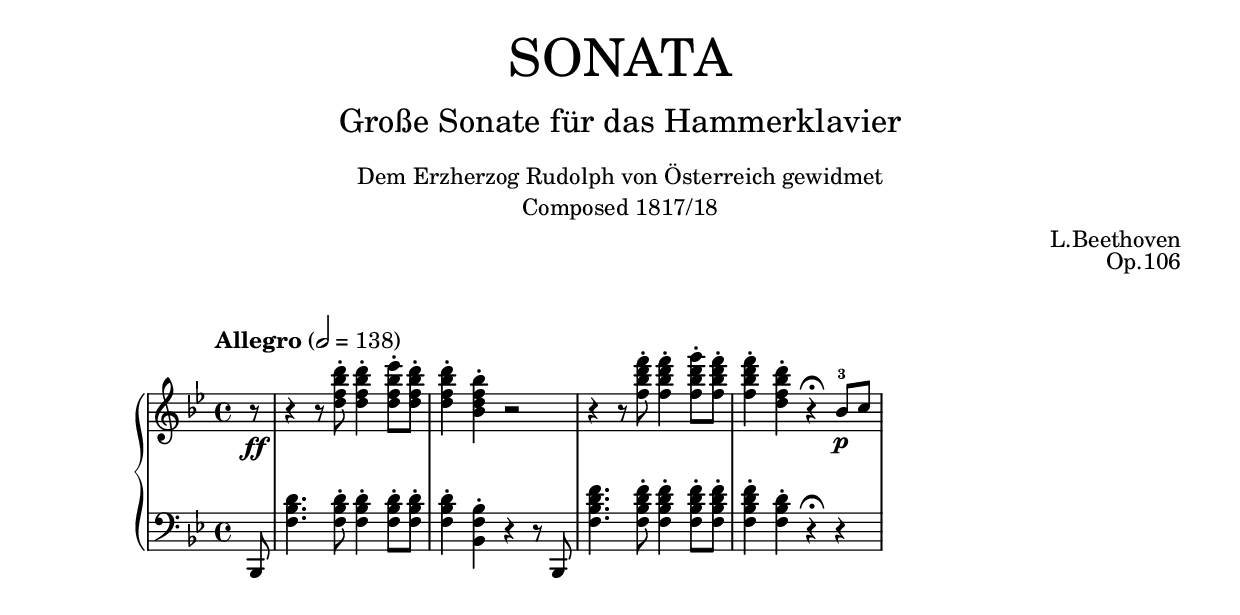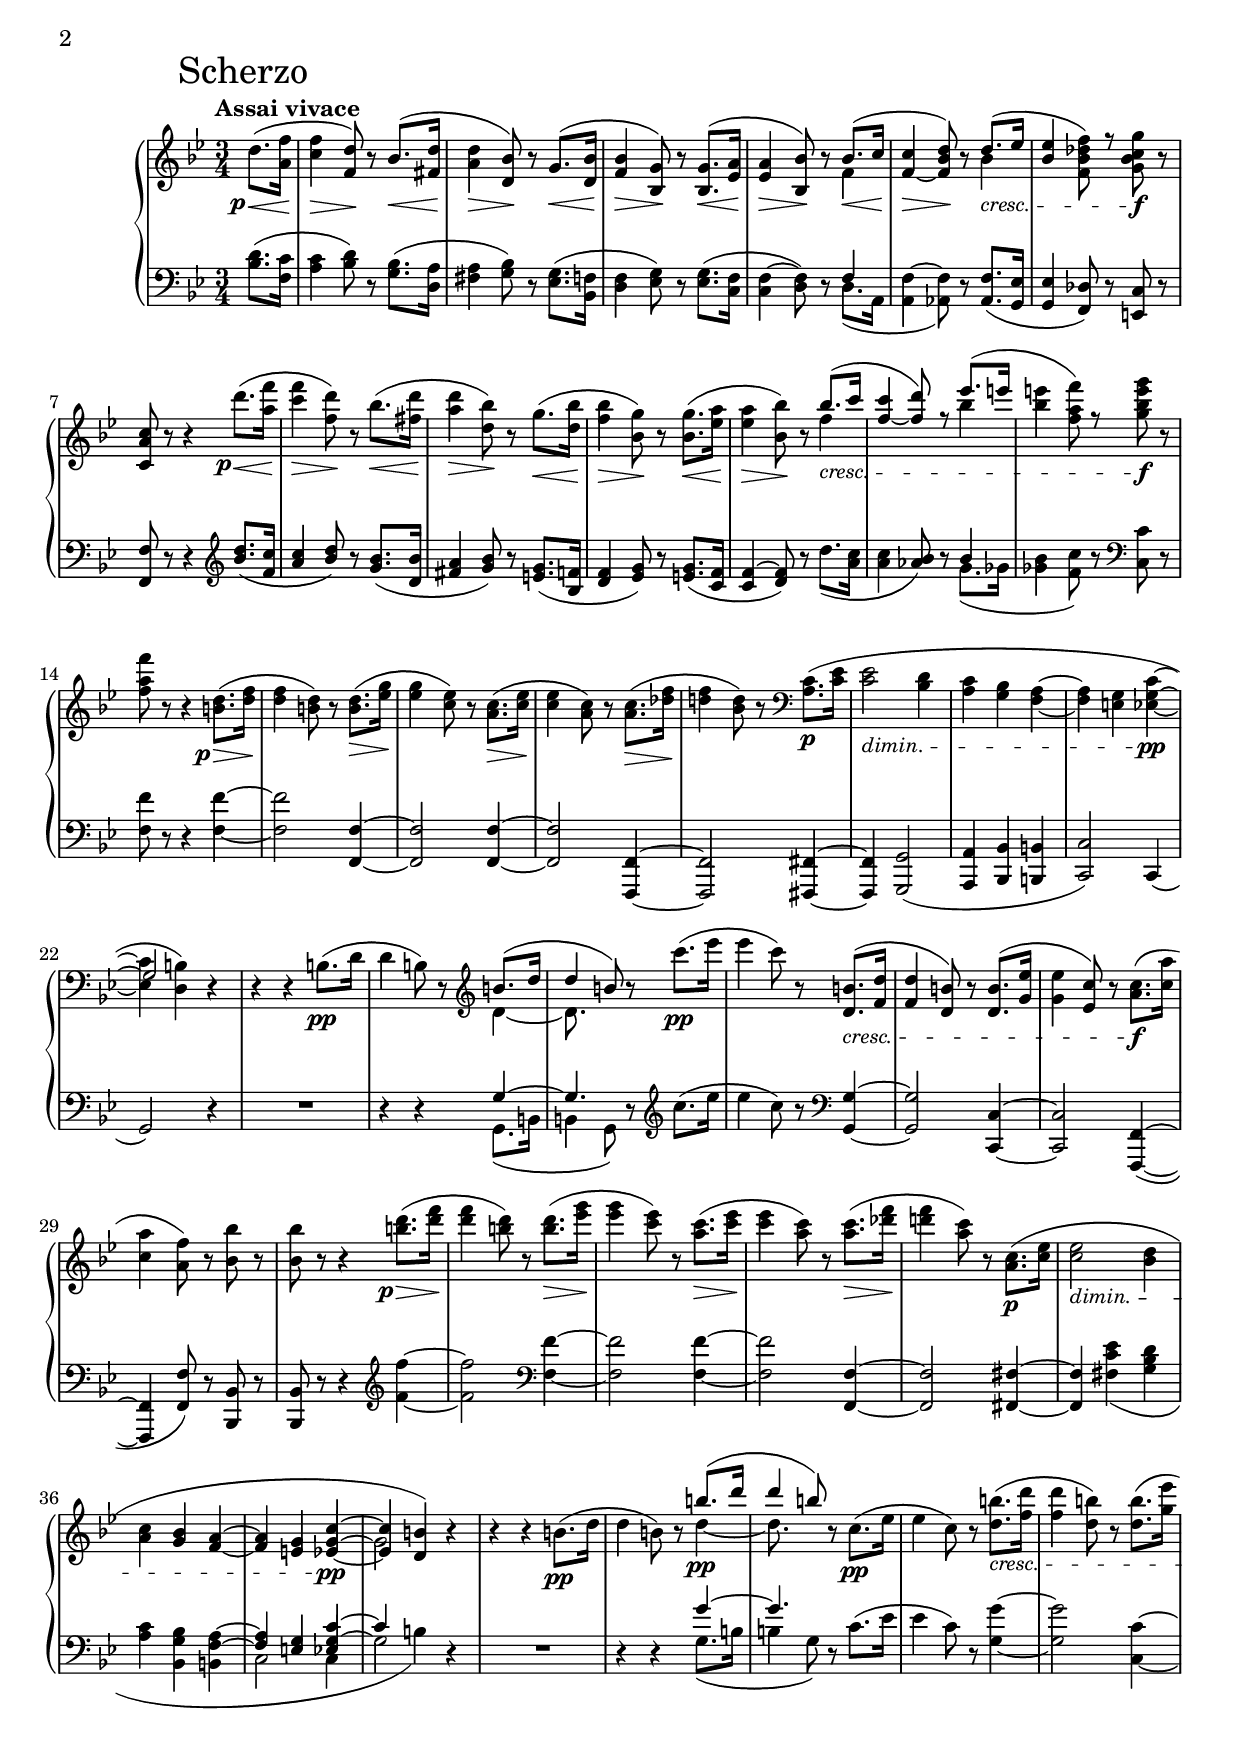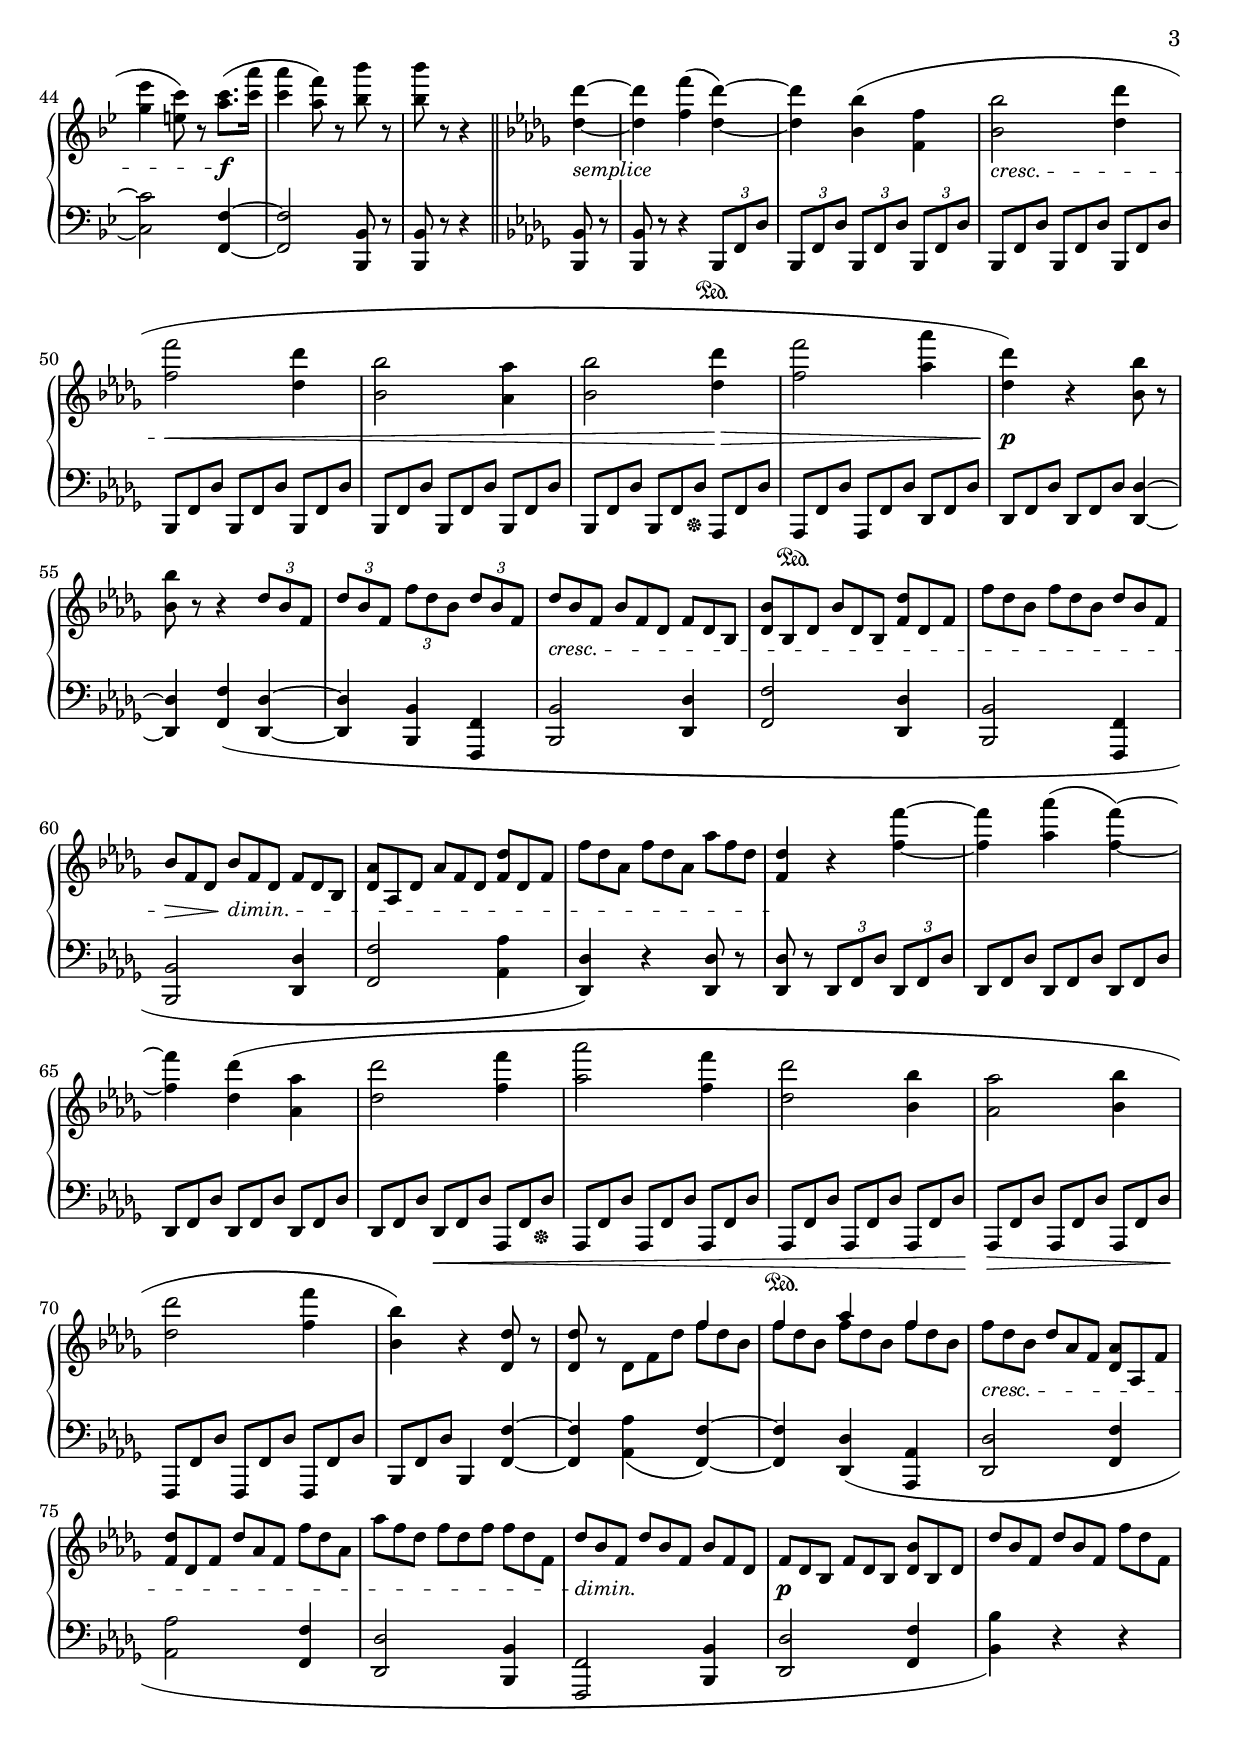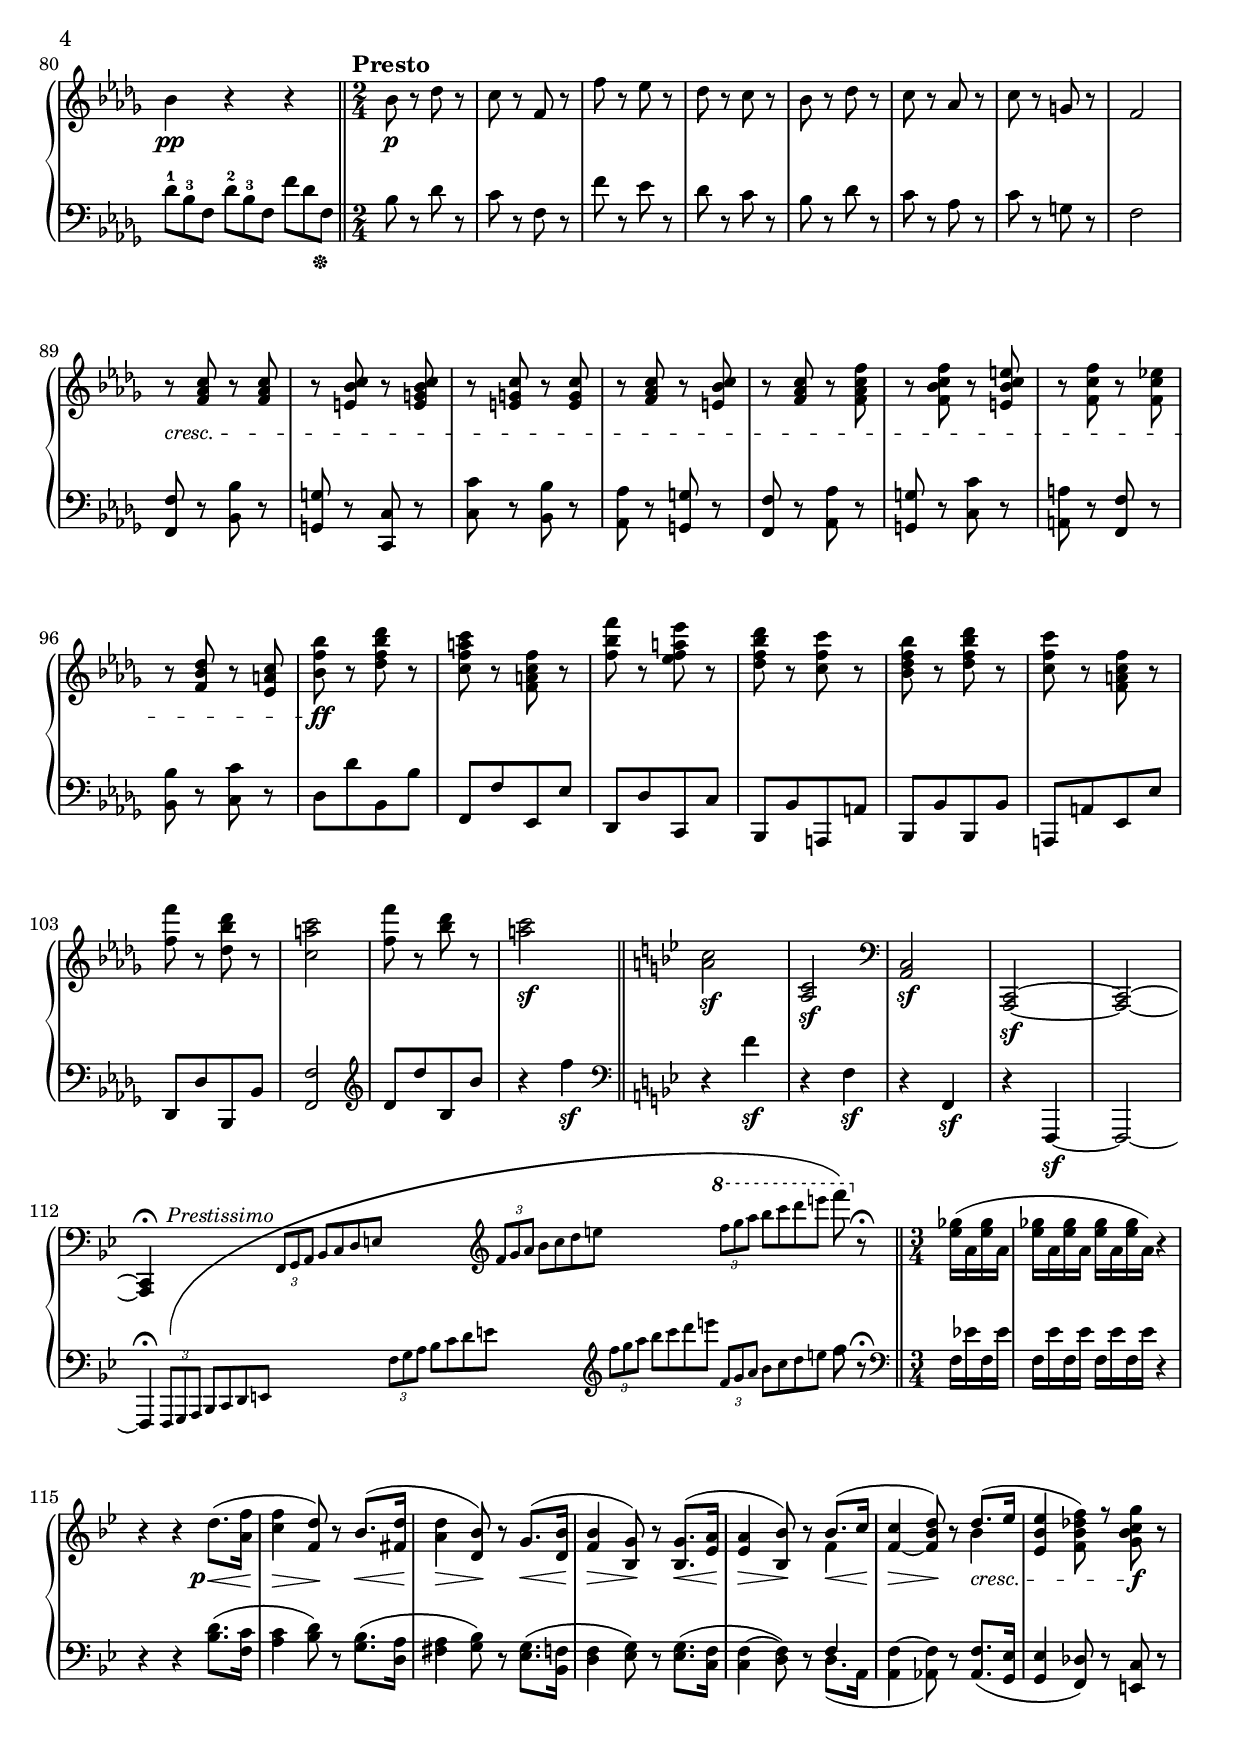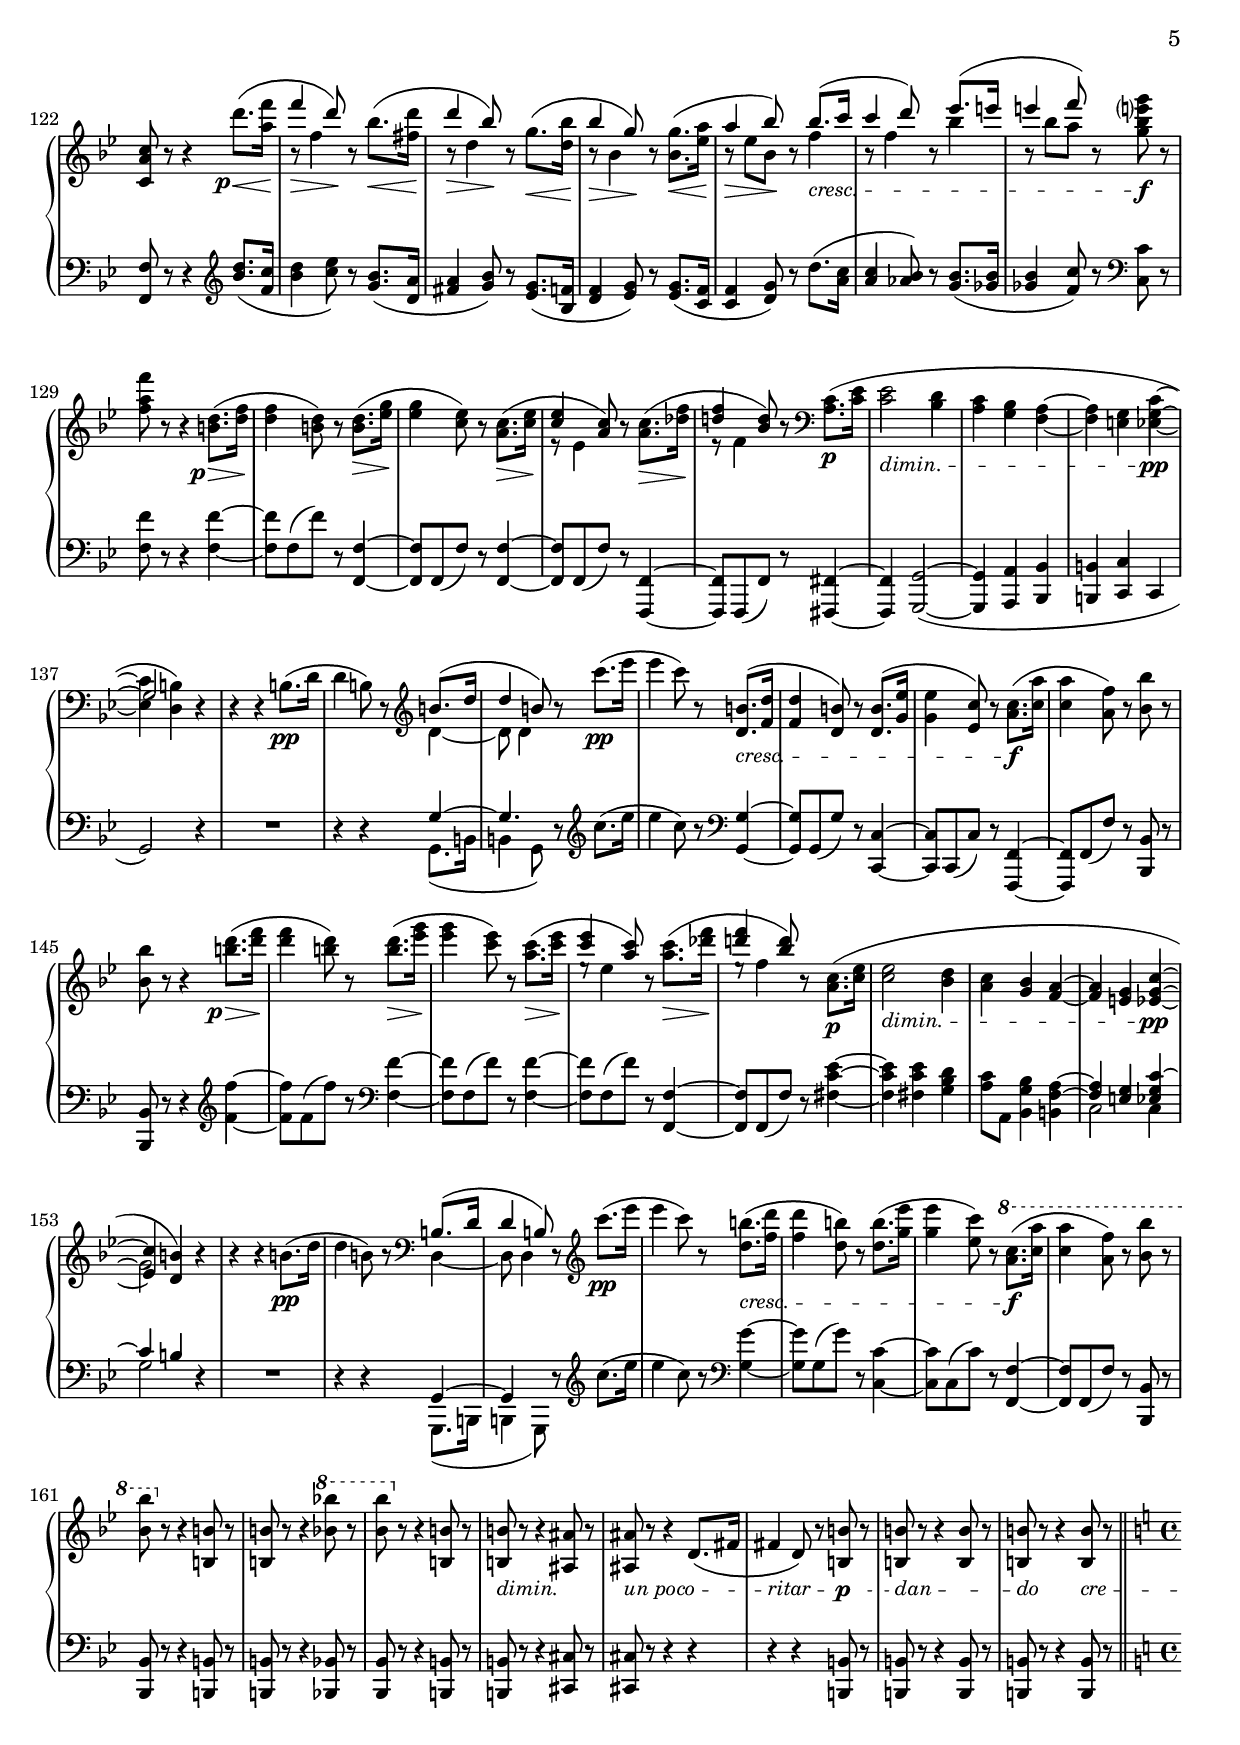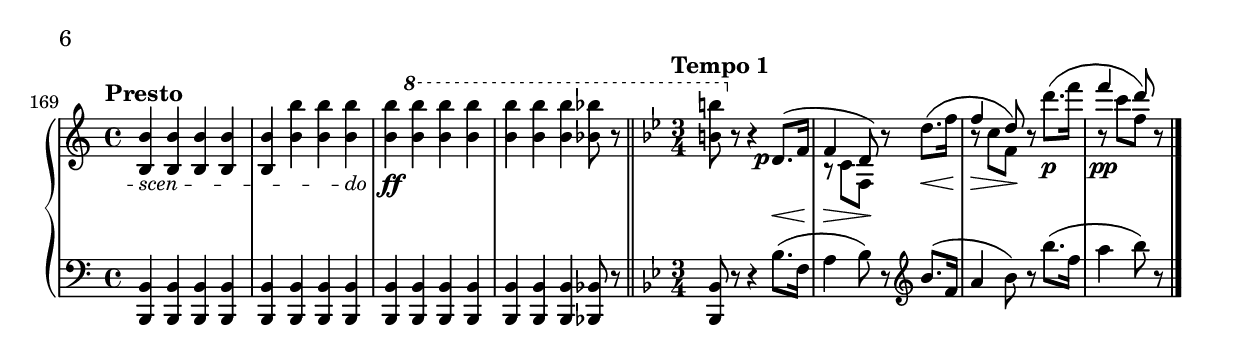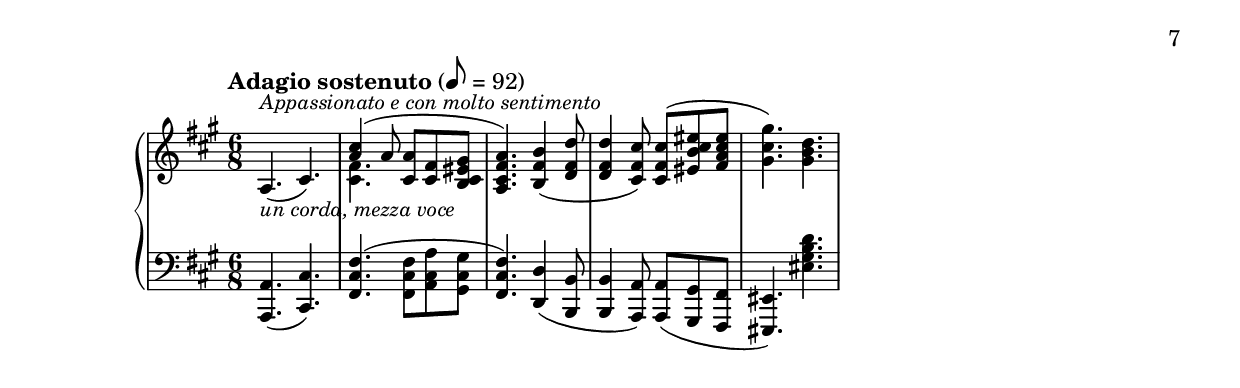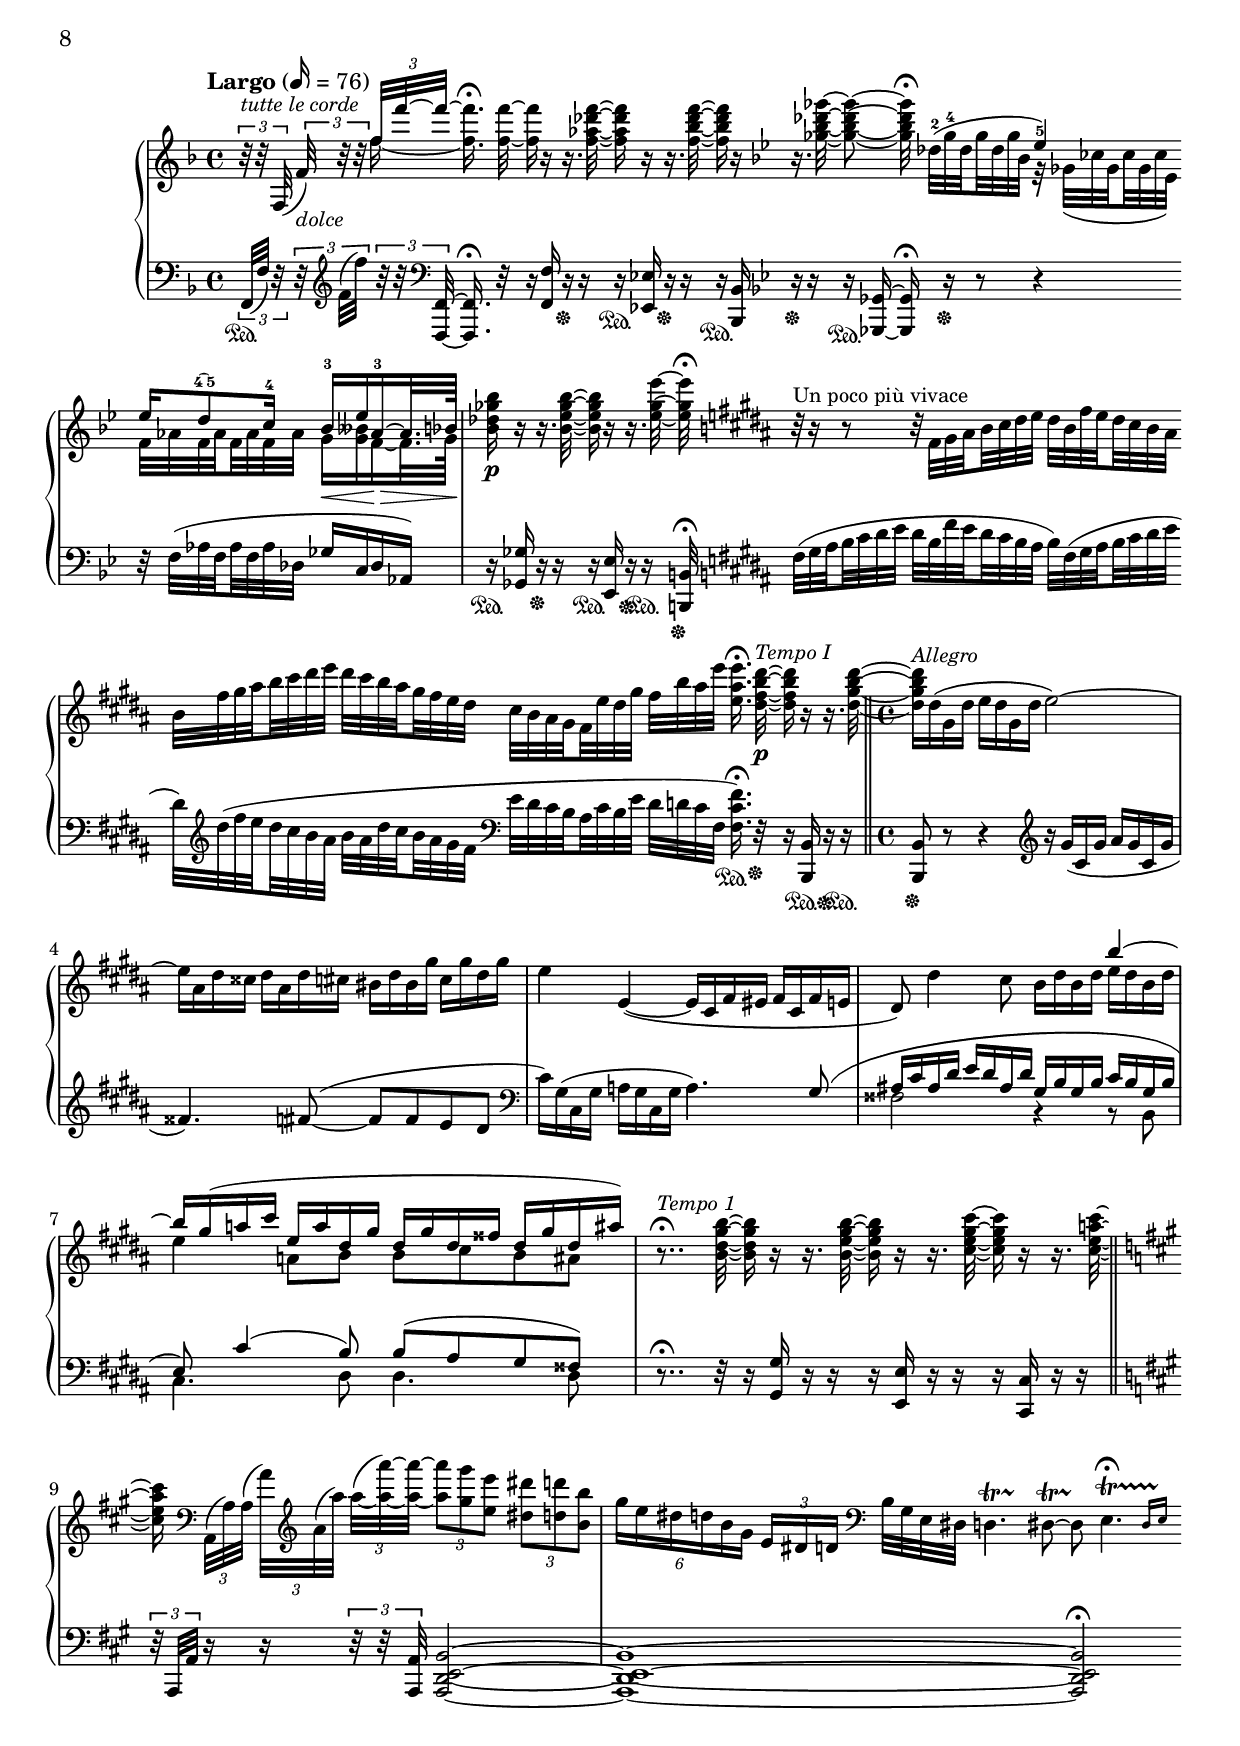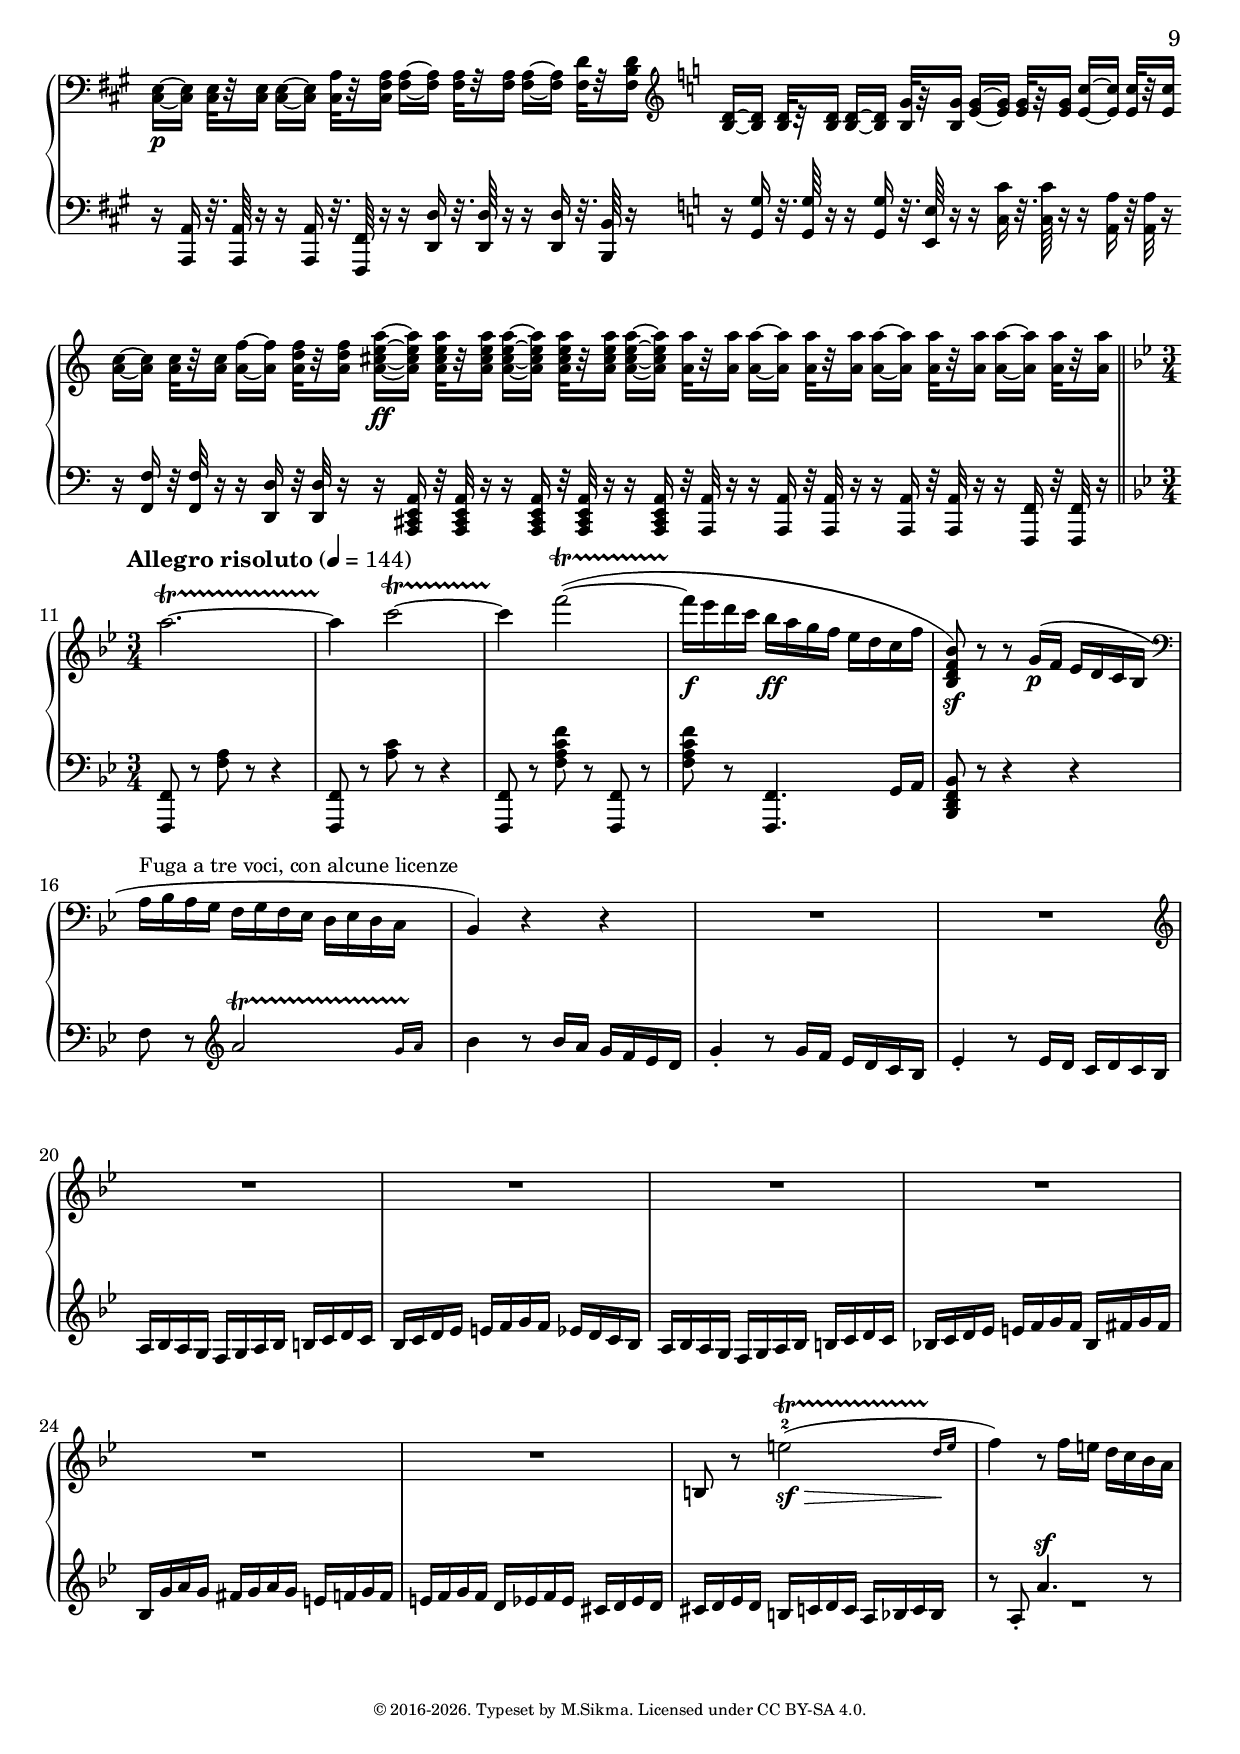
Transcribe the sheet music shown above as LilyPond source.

%===========================================================================
%    Piano Sonata Op.106 (L.Beethoven)
%===========================================================================
%
%--- Notes -----------------------------------------------------------------
%
%  * Currently, some macros (e.g. \semprePp) use
%    \tweak DynamicText.X-extent #'(0 . 0) to prevent them from blocking
%    note placement. However, this also means they'll slide right off the
%    edge of the page if they happen to be be placed too far to the right.
%    It would be nice to fix this in a way that doesn't alter the output.
%
%  * The \tied-finger-up macro was created by tisimst on the Lilypond list.
%    <https://lists.gnu.org/archive/html/bug-lilypond/2015-04/msg00078.html>
%    It's a flipped version of \tied-lyric for fingering.
%
%  * MIDI output is only for testing and is not particularly accurate.
%
%---------------------------------------------------------------------------
%
%--- Author ----------------------------------------------------------------
%
%    (C) 2016-2017, Michiel Sikma <michiel@sikma.org>
%    Licensed under CC BY-SA 4.0.
%
%---------------------------------------------------------------------------

\include "sonata-op106-headers.ily"
%===========================================================================
%    Piano Sonata Op.106 (L.Beethoven) - I
%===========================================================================
%
%    (C) 2016-2017, Michiel Sikma <michiel@sikma.org>
%    Licensed under CC BY-SA 4.0.
%
%---------------------------------------------------------------------------

\include "sonata-op106-headers.ily"

%---------------------------------------------------------------------------
%    I. Allegro
%---------------------------------------------------------------------------

one-section-one = {
  \key bes \major
  \time 4/4
  \partial 8
  \tempo "Allegro" 2 = 138
}

\bookpart {
  \paper {
    markup-system-spacing = \std-padding-page-one
    bookTitleMarkup = \std-title-markup-page-one
  }
  % Piano Sonata Op.106 (L.Beethoven)
% English title
%
% (C) 2016, Michiel Sikma <michiel@sikma.org>
% Licensed under CC BY-SA 4.0.

\header {
  title = "SONATA"
  subtitle = "Große Sonate für das Hammerklavier"
  composer = "L.Beethoven"
  opus = "Op.106"
  dedication = "Dem Erzherzog Rudolph von Österreich gewidmet"
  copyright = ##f
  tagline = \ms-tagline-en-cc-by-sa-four
}

  \score {
    \new PianoStaff \with {
      \std-staff-spacing
    } <<
      \set PianoStaff.connectArpeggios = ##t
      %---------------------------------------------------------------------
      %    Right hand
      %---------------------------------------------------------------------
      \new Staff = "right" \with {
        \std-magnification
        \stdDynSize
        midiInstrument = "acoustic grand"
      } {
        \clef treble \relative c'' {
          \one-section-one
          r8\ff |
          r4 r8 <d f bes d>8-. 4-. <d f bes es>8-. <d f bes d>-. |
          4-. <bes d f bes>-. r2 |
          r4 r8 <f' bes d f>8-. 4-. <f bes d g>8-. <f bes d f>-. |
          4-. <d f bes d>4-. r4\fermata
          <<
            \relative c'' {
              bes8\p-3 c
            }
            \\
            \relative c'' {
              s4
            }
          >>
        }
      }
      %---------------------------------------------------------------------
      %    Left hand
      %---------------------------------------------------------------------
      \new Staff = "left" \with {
        \std-magnification
        \stdDynSize
        midiInstrument = "acoustic grand"
      } {
        \clef bass \relative c, {
          \one-section-one
          bes8 |
          <f'' bes d>4. 8-. 4-. 8-. 8-. |
          4-. <bes, f' bes>4-. r4 r8 bes,8 |
          <f'' bes d f>4. 8-. 4-. 8-. 8-. |
          4-. <f bes d>4-. r4\fermata r4 |
        }
      }
    >>
    \layout {
      \context {
        \Score
        % Set the score to a default note value of one crotchet.
        \override SpacingSpanner.common-shortest-duration = #(ly:make-moment 1/8)
        \consists #Span_stem_engraver
      }
    }
    \midi {
      \tempo 4 = 60
    }
  }
}


%===========================================================================
%    Piano Sonata Op.106 (L.Beethoven) - II
%===========================================================================
%
%    (C) 2016-2017, Michiel Sikma <michiel@sikma.org>
%    Licensed under CC BY-SA 4.0.
%
%---------------------------------------------------------------------------

\include "sonata-op106-headers.ily"

%---------------------------------------------------------------------------
%    II. Scherzo - Assai vivace
%---------------------------------------------------------------------------

two-section-one = {
  \key bes \major
  \time 3/4
  \partial 4
  \tempo "Assai vivace"
}

\bookpart {
  \paper {
    markup-system-spacing = \std-padding-page-n
    bookTitleMarkup = \std-title-markup-page-n
  }
  \header {
    subtitle = "Scherzo"
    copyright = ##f
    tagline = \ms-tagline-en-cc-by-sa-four
  }
  \score {
    \new PianoStaff \with {
      \std-staff-spacing
    } <<
      \set PianoStaff.connectArpeggios = ##t
      %---------------------------------------------------------------------
      %    Right hand
      %---------------------------------------------------------------------
      \new Staff = "right" \with {
        \std-magnification
        \stdDynSize
        midiInstrument = "acoustic grand"
      } {
        \clef treble \relative c'' {
          \two-section-one
          \override Slur.height-limit = #3
          <<
            \relative c'' {
              \stemNeutral
              \once \override Slur.positions = #'(2.18 . 3)
              d8.^(\< <a f'>16 | <c f>4\> \stemUp <d f,>8)\!
            }
            \\
            \relative c'' {
              \once \override DynamicText.extra-offset = #'(-2.4 . 1.8)
              \once \override DynamicText.self-alignment-X = #LEFT
              s8._\p
            }
          >> r8
          \once \override Slur.positions = #'(0 . 2.5)
          bes8.^(\< <fis d'>16 | <a d>4\> <bes d,>8)\! r8
          \once \override Slur.positions = #'(0 . 2.5)
          g8.-[^(\< <d bes'>16] <f bes>4\> <bes, g'>8)\! r8
          \once \override Slur.positions = #'(0 . 2.5)
          <bes g'>8.-[^(\< <es a>16] | <es a>4\> <bes bes'>8)\! r8
          <<
            \relative c'' {
              bes8.^(\< c16 | <f,_~ c'>4\> <f bes d>8)\!
            }
            \\
            \relative c' {
              f4
            }
          >>
          r8
          <<
            \relative c'' {
              d8.^(\cresc es16 | <bes es>4 \stemNeutral <f bes des f>8) r8 \stemNeutral <g bes c g'>8\f
            }
            \\
            \relative c'' {
              bes4
            }
          >>
          r8 |
          \break
          <c a' c>8 r8 r4
          \once \override DynamicText.extra-offset = #'(-2.4 . 1.8)
          \once \override DynamicText.self-alignment-X = #LEFT
          \override Slur.height-limit = #4
          <<
            \relative c''' {
              \stemNeutral
              \override Slur.height-limit = #4
              d8.^(\< <a f'>16 | <c f>4\> <f, d'>8)\!
            }
            \\
            \relative c'' {
              \once \override DynamicText.extra-offset = #'(-2.4 . 1.8)
              \once \override DynamicText.self-alignment-X = #LEFT
              s8._\p
            }
          >>
          r8
          \once \override Slur.height-limit = #4
          bes''8.^(\< <fis d'>16 | <a d>4\> <d, bes'>8)\! r8
          g8.^(\< <d bes'>16 | <f bes>4\> <bes, g'>8)\! r8
          <g' bes,>8.^(\< <es a>16 | <es a>4\> <bes bes'>8)\! r8
          <<
            \relative c'' {
              \once \override Slur.positions = #'(0 . 2.5)
              \override Slur.height-limit = #5
              bes'8.^(\cresc c16 | <f,_~ c'>4 <f d'>8) r8
              \once \override Slur.positions = #'(0 . 2.5)
              es'8.^( e16 | \stemNeutral <bes e>4 <f a f'>8)
              r8 <g bes e g>8\f
            }
            \\
            \relative c'' {
              f4 | s4 s4 bes4
            }
          >>
          r8 | <f' a f'>8 r8 r4
          \once \override Slur.height-limit = #5
          \once \override Slur.positions = #'(0 . 0)
          <<
            \relative c''' {
              \stemNeutral
              \override Slur.height-limit = #4
              <b, d>8.^(\> <d f>16 | <d f>4\! <b d>8)\!
            }
            \\
            \relative c'' {
              \once \override DynamicText.extra-offset = #'(-2.4 . 1.8)
              \once \override DynamicText.self-alignment-X = #LEFT
              s8._\p
            }
          >>
          r8
          \once \override Slur.height-limit = #7
          \once \override Slur.positions = #'(0 . 0)
          <b, d>8.^(\> <es g>16 | <es g>4\! <c es>8) r8
          <a c>8.^(\> <c es>16 | <c es>4\! <a c>8) r8
          <a c>8.^(\> <des f>16 | <d! f>4\! <bes d>8) r8 \clef bass
          <<
            \relative c'' {
              \voiceTwo
              \once \override Slur.height-limit = #4
              \once \override Slur.positions = #'(0 . 3)
              <a, c>8.^(\p <c es>16 | <c es>2_\textDecresc "dimin." <bes d>4 |
              <a c>4 <g bes>4 <f_~ a^~>4 |
              <f a>4 <e g>4 <es_~ c'^~>4\pp |
              <es c'>4 <b' d,>4)
            }
            \\
            \relative c {
              \voiceTwo
              s4 |
              s2. |
              s2. |
              s2 g'4^~ |
              \voiceOne
              g2
            }
          >>
          r4 | r4 r4
          b,8.^(\pp d16 | d4 b8) r8 \clef treble
          <<
            \relative c'' {
              \once \override Slur.height-limit = #4
              b8.^( d16 | d4 b8)
            }
            \\
            \relative c' {
              d4_~ | d8.
            }
          >>
          r8
          \once \override Slur.positions = #'(1 . 1)
          c''8.^(\pp es16 | es4 c8) r8
          \once \override Slur.positions = #'(0 . 2.5)
          <d,, b'>8.^(\cresc <f d'>16 | <f d'>4 <d b'>8) r8
          \once \override Slur.positions = #'(0 . 2.5)
          <d b'>8.^( <g es'>16 | <g es'>4 <es c'>8) r8
          \once \override Slur.positions = #'(2.2 . 2.5)
          \once \override Slur.height-limit = #9
          \once \override Slur.eccentricity = #-0.55
          <a c>8.^(\f <c a'>16 | <c a'>4 <a f'>8) r8
          <bes bes'>8 r8 | <bes bes'>8 r8 r4
          <<
            \relative c'' {
              \stemNeutral
              \override Slur.height-limit = #4
              <b' d>8.^(\> <d f>16 | <d f>4\! <b d>8)
            }
            \\
            \relative c'' {
              \once \override DynamicText.extra-offset = #'(-2.4 . 1.8)
              \once \override DynamicText.self-alignment-X = #LEFT
              s8._\p
            }
          >>
          r8
          <b' d>8.^(\> <es g>16 | <es g>4\! <c es>8) r8
          \once \override Slur.positions = #'(0 . 0)
          <a c>8.^(\> <c es>16 | <c es>4\! <a c>8) r8
          <a c>8.^(\> <des f>16 | <d! f>4\! <a c>8) r8
          <<
            \relative c''' {
              \voiceTwo
              \once \override Slur.height-limit = #5
              <a, c>8.^(\p <c es>16 | <c es>2_\textDecresc "dimin." <bes d>4 |
              <a c>4
              \voiceOne
              <g bes>4 <f_~ a^~>4 |
              <f a>4 <e g>4 <es_~ c'^~>4\pp |
              <es c'>4 <b' d,>4)
            }
            \\
            \relative c' {
              s4 |
              s2. |
              s2. |
              s2 \voiceOne g'4^~ |
              \voiceTwo
              g2
            }
          >>
          r4 | r4 r4
          b,8.^(\pp d16 | d4 b8) r8
          <<
            \relative c''' {
              \once \override Slur.positions = #'(0 . 6)
              \once \override Slur.height-limit = #5
              b8.^(\pp d16 | d4 b8)
            }
            \\
            \relative c'' {
              d4_~ | d8.
            }
          >>
          r8
          c8.^(\pp es16 | es4 c8) r8
          <d b'>8.^(\cresc <f d'>16 | <f d'>4 <d b'>8) r8
          <d b'>8.^( <g es'>16 | <g es'>4 <e c'>8) r8
          <a c>8.^(\f <c a'>16 | <c a'>4 <a f'>8) r8
          <bes bes'>8 r8 | <bes bes'>8 r8 r4
          \bar "||"
          \key bes \minor
          <des,_~ des'^~>4_\sempliceWhiteout |
          <des des'> <f f'>^( <des_~ des'^~>) |
          <des des'>\!
          \once \override Slur.positions = #'(2 . 5.6)
          \once \override Slur.eccentricity = #0.7
          \once \override Slur.height-limit = #4.5
          <bes bes'>^( <f f'> |
          <bes bes'>2\cresc <des des'>4 |
          \break
          <f f'>2\< <des des'>4 |
          <bes bes'>2 <aes aes'>4 |
          <bes bes'>2 <des des'>4\> |
          <f f'>2 <aes aes'>4 |
          <des, des'>4)\!\p r4 <bes bes'>8 r8 |
          \break
          <bes bes'>8 r8 r4
          \explicitTuplets
          \tuplet 3/2 \relative c'' { des8 bes f } |
          \tuplet 3/2 \relative c'' { des8 bes f }
          \tuplet 3/2 \relative c'' { f8 des bes }
          \tuplet 3/2 \relative c'' { des8 bes f } |
          \implicitTuplets
          \tuplet 3/2 \relative c'' { des8\cresc bes f }
          \tuplet 3/2 \relative c'' { bes8 f des }
          \tuplet 3/2 \relative c' { f8 des bes } |
          
          \tuplet 3/2 \relative c' { <des bes'>8 bes des }
          \tuplet 3/2 \relative c' { bes'8 des, bes }
          \tuplet 3/2 \relative c' { <f des'>8 des f } |
          
          \tuplet 3/2 \relative c'' { f8 des bes }
          \tuplet 3/2 \relative c'' { f8 des bes }
          \tuplet 3/2 \relative c'' { des8 bes f } |
          \break
          \tuplet 3/2 \relative c'' { bes8\> f des }
          \tuplet 3/2 \relative c'' { bes8_\textDecresc "dimin." f des }
          \tuplet 3/2 \relative c' { f8 des bes } |
          
          \tuplet 3/2 \relative c' { <des aes'>8 aes des }
          \tuplet 3/2 \relative c'' { aes8 f des }
          \tuplet 3/2 \relative c' { <f des'>8 des f } |
          \tuplet 3/2 \relative c'' { f8 des aes }
          \tuplet 3/2 \relative c'' { f8 des aes }
          \tuplet 3/2 \relative c''' { aes8 f des } |
          
          <f des'>4\! r4 <f'_~ f'^~>4 |
          <f f'>4 <aes aes'>4^( <f_~ f'^~>) |
          \break
          <f f'>4
          \once \override Slur.positions = #'(2 . 4.6)
          \once \override Slur.eccentricity = #0.7
          \once \override Slur.height-limit = #4.5
          <des des'>4^( <aes aes'> |
          <des des'>2 <f f'>4 |
          <aes aes'>2 <f f'>4 |
          <des des'>2 <bes bes'>4 |
          <aes aes'>2 <bes bes'>4 |
          <des des'>2 <f f'>4 |
          <bes, bes'>4) r4 <des, des'>8 r8 | <des des'>8 r8
          
          <<
            \relative c'' {
              s4 f4 |
              f4 aes f
            }
            \\
            {
              \implicitTuplets
              \tuplet 3/2 \relative c' { des8 f des' }
              \tuplet 3/2 \relative c'' { f8 des bes } |
              \tuplet 3/2 \relative c'' { f8 des bes }
              \tuplet 3/2 \relative c'' { f8 des bes }
              \tuplet 3/2 \relative c'' { f8 des bes }
            }
          >> |
          \tuplet 3/2 \relative c'' { f8\cresc des bes }
          \tuplet 3/2 \relative c'' { des8 aes f }
          \tuplet 3/2 \relative c'' { <des, aes'>8 aes f' } |
          \break
          \tuplet 3/2 \relative c' { <f des'>8 des f }
          \tuplet 3/2 \relative c'' { des8 aes f }
          \tuplet 3/2 \relative c'' { f8 des aes } |
          \tuplet 3/2 \relative c''' { aes8 f des }
          \tuplet 3/2 \relative c'' { f8 des f }
          \tuplet 3/2 \relative c'' { f8 des f, } |
          \tuplet 3/2 \relative c'' { des8_\textDecrescEnd "dimin." bes f }
          \tuplet 3/2 \relative c'' { des8 bes f }
          \tuplet 3/2 \relative c'' { bes8 f des } |
          \tuplet 3/2 \relative c' { f8\p des bes }
          \tuplet 3/2 \relative c' { f8 des bes }
          \tuplet 3/2 \relative c' { <des bes'>8 bes des } |
          \tuplet 3/2 \relative c'' { des8 bes f }
          \tuplet 3/2 \relative c'' { des8 bes f }
          \tuplet 3/2 \relative c'' { f8 des f, } |
          bes'4\pp r4 r4
          \bar "||"
          \time 2/4
          \tempo "Presto"
          bes8\p r8 des8 r8 |
          c8 r8 f,8 r8 |
          f'8 r8 es8 r8 |
          des8 r8 c8 r8 |
          bes8 r8 des8 r8 |
          c8 r8 aes8 r8 |
          c8 r8 g8 r8 |
          f2 |
          
          \break
          r8\cresc <f aes c>8 r8 <f aes c>8 |
          r8 <e bes' c>8 r8 <e g bes c>8 |
          r8 <e g c>8 r8 <e g c>8 |
          r8 <f aes c>8 r8 <e bes' c>8 |
          r8 <f aes c>8 r8 <f aes c f>8 |
          r8 <f bes c f>8 r8 <e bes' c e>8 |
          r8 <f c' f>8 r8 <f c' es!>8 |
          \break
          r8 <f bes des>8 r8 <es a c>8 |
          
          <bes' f' bes>8\ff r8 <des f bes des>8 r8 |
          <c f a c>8 r8 <f, a c f>8 r8 |
          <f' bes f'>8 r8 <es f a es'>8 r8 |
          <des f bes des>8 r8 <c f c'>8 r8 |
          <bes des f bes>8 r8 <des f bes des>8 r8 |
          <c f c'>8 r8 <f, a c f>8 r8 |
          <f' f'>8 r8 <des bes' des>8 r8 |
          <c a' c>2 |
          <f f'>8 r8 <bes des>8 r8 |
          <a c>2\sf |
          \bar "||"
          \key bes \major
          <a, c>2\sf |
          <a, c>2\sf |
          \clef bass <a, c>2\sf |
          <a,_~ c^~>2\sf |
          <a_~ c^~>2 |
          \once \override Staff.TextScript.outside-staff-priority = #500
          \once \override Staff.Script.outside-staff-priority = #0
          <a c>4\fermata
          s1^\markup { \translate #'(0.5 . 0) \italic "Prestissimo" } s1 s1 s1 s2 s8 r8\fermata
          \bar "||"
          \time 3/4
          <es'''' ges>16^( a, <es' ges> a, |
          <es' ges> a, <es' ges> a, <es' ges> a, <es' ges> a,) r4 |
          \break
          r4 r4
          \relative c'' {
            \override Slur.height-limit = #3
            <<
              \relative c'' {
                \stemNeutral
                \once \override Slur.positions = #'(2.18 . 3)
                d8.^(\< <a f'>16 | <c f>4\> \stemUp <d f,>8)\!
              }
              \\
              \relative c'' {
                \once \override DynamicText.extra-offset = #'(-2.4 . 1.8)
                \once \override DynamicText.self-alignment-X = #LEFT
                s8._\p
              }
            >> r8
            \once \override Slur.positions = #'(0 . 2.5)
            bes8.^(\< <fis d'>16 | <a d>4\> <bes d,>8)\! r8
            \once \override Slur.positions = #'(0 . 2.5)
            g8.-[^(\< <d bes'>16] <f bes>4\> <bes, g'>8)\! r8
            \once \override Slur.positions = #'(0 . 2.5)
            <bes g'>8.-[^(\< <es a>16] | <es a>4\> <bes bes'>8)\! r8
            <<
              \relative c'' {
                bes8.^(\< c16 | <f,_~ c'>4\> <f bes d>8)\!
              }
              \\
              \relative c' {
                f4
              }
            >>
            r8
            <<
              \relative c'' {
                d8.^(\cresc es16 | <es, bes' es>4 \stemNeutral <f bes des f>8) r8 \stemNeutral <g bes c g'>8\f
              }
              \\
              \relative c'' {
                bes4
              }
            >>
            r8 | \break
            <c a' c>8
          }
          r8 r4
          <<
            \relative c'' {
              s4 | b8\rest \stemDown f'4
            }
            \\
            \relative c''' {
              \once \override Slur.positions = #'(5.5 . 5.5)
              d8.^(\< <a f'>16 | \stemUp
              \once \override Voice.Stem.length = #3.8
              f'4\> d8)\!
            }
            \\
            \relative c'' {
              \once \override DynamicText.extra-offset = #'(-2.4 . 1.8)
              \once \override DynamicText.self-alignment-X = #LEFT
              s8._\p
            }
          >>
          r8
          <<
            \relative c'' {
              s4 | b8\rest \stemDown d4
            }
            \\
            \relative c''' {
              \once \override Slur.positions = #'(4.5 . 4.5)
              bes8.^(\< <fis d'>16 | \stemUp
              \once \override Voice.Stem.length = #3.8
              d'4\> bes8)\!
            }
          >>
          r8
          <<
            \relative c'' {
              s4 | b8\rest \stemDown bes4
            }
            \\
            \relative c''' {
              \once \override Slur.positions = #'(3.5 . 3.5)
              g8.^(\< <d bes'>16 | \stemUp
              \once \override Voice.Stem.length = #3.8
              bes'4\> g8)\!
            }
          >>
          r8
          <<
            \relative c'' {
              s4 | b8\rest \stemDown es8-[ bes]
            }
            \\
            \relative c'' {
              <bes g'>8.^(\< <es a>16 | \stemUp a4\> bes8)\!
            }
          >>
          r8
          <<
            \relative c''' {
              bes8.^(\cresc c16 | c4 d8) b,8\rest
              \once \override Slur.height-limit = #4
              es'8.^( e16 | e4 f8) b,,8\rest
              \stemDown
              <g' bes e? g>8\f b,8\rest |
              <f' a f'>8
            }
            \\
            \relative c'' {
              f4 | b,8\rest f'4 s8
              bes4 | b,8\rest bes'8-[ a]
            }
          >>
          r8 r4
          \once \override Slur.height-limit = #5
          \once \override Slur.positions = #'(0 . 0)
          <<
            \relative c''' {
              \stemNeutral
              \override Slur.height-limit = #4
              <b, d>8.^(\> <d f>16 | <d f>4\! <b d>8)\!
            }
            \\
            \relative c'' {
              \once \override DynamicText.extra-offset = #'(-2.4 . 1.8)
              \once \override DynamicText.self-alignment-X = #LEFT
              s8._\p
            }
          >>
          r8
          \once \override Slur.height-limit = #7
          \once \override Slur.positions = #'(0 . 0)
          <b d>8.^(\> <es g>16 | <es g>4\! <c es>8) r8
          <<
            \relative c' {
              s4 | s8 \stemDown es4
            }
            \\
            \relative c'' {
              \once \override Slur.height-limit = #7
              \once \override Slur.positions = #'(1 . 1)
              <a c>8.^(\> <c es>16 | e,8\rest\! s8 \stemUp <a c>8)
            }
            \\
            \relative c'' {
              s4 | \stemUp
              \once \override Voice.Stem.length = #6.5
              <c es>4
            }
          >>
          r8
          <<
            \relative c' {
              s4 | s8 \stemDown f4
            }
            \\
            \relative c'' {
              \once \override Slur.height-limit = #7
              \once \override Slur.positions = #'(1 . 1)
              <a c>8.^(\> <des f>16 | e,8\rest\! s8 \stemUp <bes' d>8)
            }
            \\
            \relative c'' {
              s4 | \stemUp
              \once \override Voice.Stem.length = #6.5
              <d! f>4
            }
          >>
          r8
          \clef bass
          <<
            \relative c'' {
              \voiceTwo
              \once \override Slur.height-limit = #4
              \once \override Slur.positions = #'(0 . 3)
              <a, c>8.^(\p <c es>16 | <c es>2_\textDecresc "dimin." <bes d>4 |
              <a c>4 <g bes>4 <f_~ a^~>4 |
              <f a>4 <e g>4 <es_~ c'^~>4\pp |
              <es c'>4 <b' d,>4)
            }
            \\
            \relative c {
              \voiceTwo
              s4 |
              s2. |
              s2. |
              s2 g'4^~ |
              \voiceOne
              g2
            }
          >>
          r4 | r4 r4
          b,8.^(\pp d16 | d4 b8) r8 \clef treble
          <<
            \relative c'' {
              \once \override Slur.height-limit = #4
              b8.^( d16 | d4 b8)
            }
            \\
            \relative c' {
              d4_~ | d8 d4
            }
          >>
          r8
          \once \override Slur.positions = #'(1 . 1)
          c''8.^(\pp es16 | es4 c8) r8
          \once \override Slur.positions = #'(0 . 2.5)
          <d,, b'>8.^(\cresc <f d'>16 | <f d'>4 <d b'>8) r8
          \once \override Slur.positions = #'(0 . 2.5)
          <d b'>8.^( <g es'>16 | <g es'>4 <es c'>8) r8
          \once \override Slur.positions = #'(2.2 . 2.5)
          \once \override Slur.height-limit = #9
          \once \override Slur.eccentricity = #-0.55
          <a c>8.^(\f <c a'>16 | <c a'>4 <a f'>8) r8
          <bes bes'>8 r8 | <bes bes'>8 r8 r4
          <<
            \relative c'' {
              \stemNeutral
              \override Slur.height-limit = #4
              <b' d>8.^(\> <d f>16 | <d f>4\! <b d>8)
            }
            \\
            \relative c'' {
              \once \override DynamicText.extra-offset = #'(-2.4 . 1.8)
              \once \override DynamicText.self-alignment-X = #LEFT
              s8._\p
            }
          >>
          r8
          <b' d>8.^(\> <es g>16 | <es g>4\! <c es>8) r8
          \once \override Slur.positions = #'(0 . 0)
          <<
            \relative c'' {
              s4 | s8 \stemDown es4
            }
            \\
            \relative c''' {
              \once \override Slur.height-limit = #7
              \once \override Slur.positions = #'(1 . 1)
              <a c>8.^(\> <c es>16 | e,8\rest\! s8 \stemUp <a c>8)
            }
            \\
            \relative c''' {
              s4 | \stemUp
              \once \override Voice.Stem.length = #6.5
              <c es>4
            }
          >>
          r8
          <<
            \relative c'' {
              s4 | s8 \stemDown f4
            }
            \\
            \relative c''' {
              \once \override Slur.height-limit = #7
              \once \override Slur.positions = #'(1 . 1)
              <a c>8.^(\> <des f>16 | e,8\rest\! s8 \stemUp <bes' d>8)
            }
            \\
            \relative c''' {
              s4 | \stemUp
              \once \override Voice.Stem.length = #6.5
              <d! f>4
            }
          >>
          r8
          <<
            \relative c''' {
              \voiceTwo
              \once \override Slur.height-limit = #5
              <a, c>8.^(\p <c es>16 | <c es>2_\textDecresc "dimin." <bes d>4 |
              <a c>4
              \voiceOne
              <g bes>4 <f_~ a^~>4 |
              <f a>4 <e g>4 <es_~ c'^~>4\pp |
              <es c'>4 <b' d,>4)
            }
            \\
            \relative c' {
              s4 |
              s2. |
              s2. |
              s2 \voiceOne g'4^~ |
              \voiceTwo
              g2
            }
          >>
          r4 | r4 r4
          b,8.^(\pp d16 | d4 b8) r8 \clef bass
          <<
            \relative c' {
              \once \override Slur.height-limit = #4
              \once \override Slur.positions = #'(0 . 4.5)
              b8.^( d16 | d4 b8)
            }
            \\
            \relative c {
              d4_~ | d8 d4
            }
          >>
          r8 \clef treble
          \once \override Slur.positions = #'(1 . 1)
          c'8.^(\pp es16 | es4 c8) r8
          \once \override Slur.positions = #'(0 . 2.5)
          <d, b'>8.^(\cresc <f d'>16 | <f d'>4 <d b'>8) r8
          \once \override Slur.positions = #'(0 . 2.5)
          <d b'>8.^( <g es'>16 | <g es'>4 <es c'>8) r8
          \once \override Slur.positions = #'(2.2 . 2.5)
          \once \override Slur.height-limit = #9
          \once \override Slur.eccentricity = #-0.55
          \ottava #1
          \set Staff.ottavation = #"8"
          <a c>8.^(\f <c a'>16 | <c a'>4 <a f'>8) r8
          <bes bes'>8 r8 | <bes bes'>8
          \ottava #0
          r8 r4
          \relative c' {
            <b b'>8 r8 <b b'>8 r8 r4
          }
          \ottava #1
          \set Staff.ottavation = #"8"
          <bes! bes'!>8 r8 | <bes bes'>8
          \ottava #0
          r8 r4
          \relative c' {
            <b b'>8 r8 <b b'>8_\textDecrescEnd "dimin." r8 r4
          }
          \relative c' {
            <ais ais'>8 r8 <ais ais'>8_\textDecresc "un poco" r8 r4
          }
          d,,8._( fis16 | fis4_\textDecresc "ritar" d8) r8
          <b b'>8\p_\textDecresc " " r8 |
          <b b'>8_\textDecresc "dan" r8 r4 <b b'>8 r8 |
          <b b'>8_\textDecrescEnd "do" r8 r4 <b b'>8_\textCresc "cre" r8
          \bar "||"
          \time 4/4
          \tempo "Presto"
          \key c \major
          <b b'>4_\textCresc "scen" 4 4 4 |
          4 <b' b'>4 4 4_\textCresc "do" |
          4\ff
          \ottava #1
          \set Staff.ottavation = #"8"
          <b' b'>4 4 4 |
          4 4 4 <bes bes'>8 r8
          \bar "||"
          \time 3/4
          \tempo "Tempo 1"
          \key bes \major
          <b b'>
          \ottava #0
          r8 r4
          <<
            \relative c' {
              \once \override Slur.positions = #'(2.5 . 1.2)
              d8.^(\< f16 | f4\> d8)\!
            }
            \\
            \relative c' {
              s4 | b8\rest c8-[ f,]
            }
            \\
            \relative c'' {
              \once \override DynamicText.extra-offset = #'(-2.4 . 1.8)
              \once \override DynamicText.self-alignment-X = #LEFT
              s8._\p
            }
          >>
          r8
          <<
            \relative c'' {
              \once \override Slur.positions = #'(0 . 1.2)
              \stemDown d8.^(\< f16 | \stemUp
              \once \override Voice.Stem.length = #3.5
              f4\> d8)\!
            }
            \\
            \relative c'' {
              s4 | b8\rest c8-[ f,]
            }
          >>
          r8
          <<
            \relative c''' {
              \once \override Slur.positions = #'(0 . 1.2)
              \stemDown d8.^(\p f16 | \stemUp
              \once \override Voice.Stem.length = #3.5
              f4\pp d8)
            }
            \\
            \relative c''' {
              s4 | b,8\rest c'8-[ f,]
            }
          >>
          r8
          \bar "|."
        }
      }
      %---------------------------------------------------------------------
      %    Left hand
      %---------------------------------------------------------------------
      \new Staff = "left" \with {
        \std-magnification
        \stdDynSize
        midiInstrument = "acoustic grand"
      } {
        \clef bass \relative c' {
          \two-section-one
          \override Slur.height-limit = #3
          <bes d>8.^( <f c'>16 | <a c>4 <bes d>8) r8
          <g bes>8.^( <d a'>16 | <fis a>4 <g bes>8) r8
          <es g>8.^( <bes f'>16 | <d f>4 <es g>8) r8
          <es g>8.^( <c f>16 | <c f^~>4 <d f>8) r8
          <<
            {
               f4
            }
            \\
            {
              d8._( a16 | <a f'^~>4 <aes f'>8)
            }
          >>
          r8
          \stemUp
          <aes f'>8._( <g es'>16 | <g es'>4 <f des'>8) r8
          <e c'>8 r8 | <f f'>8 r8 r4 \clef treble
          <bes'' d>8._( <f c'>16 | <a c>4 <bes d>8) r8
          <g bes>8._( <d bes'>16 | <fis a>4 <g bes>8) r8
          <e g>8._( <bes f'>16 | <d f>4 <es g>8) r8
          <e g>8._( <c f>16 | <c f^~>4 <d f>8) r8
          \stemNeutral
          \once \override Slur.positions = #'(0 . 0)
          \once \override Slur.eccentricity = #0.75
          \once \override Slur.height-limit = #6
          d'8._( <a c>16 | <a c>4 <aes bes>8) r8
          <<
            {
              bes4
            }
            \\
            {
              g8._( ges16 | <ges bes>4 <f c'>8)
            }
          >>
          r8
          \clef bass <c, c'>8 r8 <f f'>8 r8 r4
          <f_~ f'^~>4 |
          <f f'>2 <f,_~ f'^~>4 |
          <f f'>2 <f_~ f'^~>4 |
          <f f'>2 <f,_~ f'^~>4 |
          <f f'>2 <fis_~ fis'^~>4 |
          <fis fis'>4 <g g'>2_( |
          <a a'>4 <bes bes'> <b b'> |
          <c c'>2) c4_( |
          g'2) r4 |
          R2. |
          r4 r4
          <<
            {
              g'4^~ | g4.
            }
            \\
            {
              g,8._( b16 | b4 g8)
            }
          >>
          r8 \clef treble
          c''8.^( es16 | es4 c8) r8 \clef bass
          <g,,_~ g'^~>4 | <g g'>2
          <c,_~ c'^~>4 | <c c'>2
          \once \override Slur.positions = #'(0 . 3.5)
          \once \override Slur.eccentricity = #0.5
          <f,_~ f'^~>4_( | <f f'>4
          <f' f'>8) r8 <bes, bes'>8 r8 |
          <bes bes'>8 r8 r4 \clef treble
          <f'''_~ f'^~>4 | <f f'>2 \clef bass
          <f,_~ f'^~>4 | <f f'>2
          <f_~ f'^~>4 | <f f'>2
          <f,_~ f'^~>4 | <f f'>2
          <fis_~ fis'^~>4 | <fis fis'>4
          <<
            \relative c {
              \stemDown
              s2 |
              <a' c>4 <bes, g' bes>4 <b f'^~ a^~>4 |
              \stemUp
              <f' a>4 <e g>4 <es g^~>4 |
              \stemDown
              g2
            }
            \\
            \relative c, {
              \once \override Slur.height-limit = #5
              \once \override Slur.eccentricity = #1
              \once \override Slur.positions = #'(-2 . -1)
              <fis' c' es>4_( <g bes d>4 |
              s2 s4 |
              c,2 c4 |
              s4 b'4)
            }
            \\
            \relative c {
              \voiceOne
              s2 |
              s2 s4 | s4 s4 c'4^~ |
              c4
            }
          >>
          r4 |
          R2. |
          r4 r4
          <<
            \relative c'' {
              g4^~ | g4.
            }
            \\
            \relative c' {
              g8._( b16 | b4 g8)
            }
          >>
          r8
          c''8.^( es16 | es4 c8) r8
          <g_~ g'^~>4 | <g g'>2
          <c,_~ c'^~>4 | <c c'>2
          <f,_~ f'^~>4 | <f f'>2
          <bes, bes'>8 r8 | <bes bes'>8 r8 r4
          \bar "||"
          \key bes \minor
          <bes bes'>8 r8 | <bes bes'>8 r8 r4
          \tuplet 3/2 \relative c, { bes8\sustainOn f' des' }
          \repeat unfold 3 \tuplet 3/2 \relative c, { bes8 f' des' }
          \implicitTuplets
          \repeat unfold 10 \tuplet 3/2 \relative c, { bes8 f' des' }
          \tuplet 3/2 \relative c, { bes8 f' des'\sustainOff }
          \tuplet 3/2 \relative c, { aes8 f' des' }
          \tuplet 3/2 \relative c, { aes8\sustainOn f' des' }
          \tuplet 3/2 \relative c, { aes8 f' des' }
          \tuplet 3/2 \relative c, { des8 f des' }
          \tuplet 3/2 \relative c, { des8 f des' }
          \tuplet 3/2 \relative c, { des8 f des' }
          <des_~ des'^~>4 | <des des'> <f f'>_(
          <des_~ des'^~>4 | <des des'> <bes bes'> <f f'>
          <bes bes'>2 <des des'>4 |
          <f f'>2 <des des'>4 |
          <bes bes'>2 <f f'>4 |
          <bes bes'>2 <des des'>4 |
          <f f'>2 <aes aes'>4 |
          <des, des'>4) r4 <des des'>8 r8 | <des des'> r8
          \explicitTuplets
          \tuplet 3/2 \relative c, { des8 f des' }
          \tuplet 3/2 \relative c, { des8 f des' }
          \implicitTuplets
          \tuplet 3/2 \relative c, { des8 f des' }
          \repeat unfold 6 \tuplet 3/2 \relative c, { des8 f des' }
          \tuplet 3/2 \relative c, { des8\< f des' }
          \tuplet 3/2 \relative c, { aes8 f' des'\sustainOff }
          \repeat unfold 3 \tuplet 3/2 \relative c, { aes8 f' des' }
          \tuplet 3/2 \relative c, { aes8\sustainOn f' des' }
          \tuplet 3/2 \relative c, { aes8 f' des' }
          \tuplet 3/2 \relative c, { aes8 f' des' }
          \tuplet 3/2 \relative c, { aes8\!\> f' des' }
          \tuplet 3/2 \relative c, { aes8 f' des' }
          \tuplet 3/2 \relative c, { aes8 f' des'\! }
          \repeat unfold 3 \tuplet 3/2 \relative c, { f,8 f' des' }
          \tuplet 3/2 \relative c, { bes8 f' des' }
          bes4 <f'_~ f'^~>4 | <f f'>
          <aes aes'>4_( <f_~ f'^~>) | <f f'>
          \once \override Slur.positions = #'(2 . -3.2)
          \once \override Slur.eccentricity = #0.7
          \once \override Slur.height-limit = #4.5
          <des des'>_( <aes aes'> |
          <des des'>2 <f f'>4 |
          <aes aes'>2 <f f'>4 |
          <des des'>2 <bes bes'>4 |
          <f f'>2 <bes bes'>4 |
          <des des'>2 <f f'>4 |
          <bes bes'>4) r4 r4 |
          \tuplet 3/2 \relative c' { des8-1 bes-3 f }
          \tuplet 3/2 \relative c' { des8-2 bes-3 f }
          \tuplet 3/2 \relative c' { f8 des f,\sustainOff }
          \bar "||"
          \time 2/4
          \tempo "Presto"
          bes'8 r des r |
          c r f, r |
          f' r es r |
          des r c r |
          bes r des r |
          c r aes r |
          c r g r |
          f2 |
          <f, f'>8 r <bes bes'> r |
          <g g'> r <c, c'> r |
          <c' c'> r <bes bes'> r |
          <aes aes'> r <g g'> r |
          <f f'> r <aes aes'> r |
          <g g'> r <c c'> r |
          <a a'> r <f f'> r |
          <bes bes'> r <c c'> r |
          des8-[ des' bes, bes'] |
          f,-[ f' es, es'] |
          des,-[ des' c, c'] |
          bes,-[ bes' a, a'] |
          bes,-[ bes' bes, bes'] |
          a,-[ a' es es'] |
          des,-[ des' bes, bes'] |
          <f f'>2 \clef treble |
          des''8-[ des' bes, bes'] |
          r4 f'4\sf \clef bass
          \bar "||"
          \key bes \major
          r4 f,\sf |
          r4 f,\sf |
          r4 f,\sf |
          r4 f,_~\sf |
          f2_~ |
          f4\fermata
          \set Timing.measureLength = #(ly:make-moment 20/4)
          \explicitTuplets
          <<
            \relative c,, {
              \stemNeutral
              \teeny
              \shape #'((0 . -5.0)(-2 . 3.75)(0 . 0)(0 . 0)) PhrasingSlur
              \once \override PhrasingSlur.ratio = #0.75
              \once \override PhrasingSlur.eccentricity = #-1.0
              \once \override PhrasingSlur.positions = #'(-11.0 . 0.0)
              \change Staff = "left"
              \tuplet 3/2 { f8^\( g a } bes-[ c d e]
              \change Staff = "right"
              \tupletDown
              \tuplet 3/2 { f g a } bes-[ c d e]
              \change Staff = "left"
              \tupletNeutral
              \tuplet 3/2 { f g a } bes-[ c d e]
              \change Staff = "right"
              \clef treble
              \tuplet 3/2 { f g a } bes-[ c d e]
              \change Staff = "left"
              \clef treble
              \tuplet 3/2 { f g a } bes-[ c d e]
              \change Staff = "right"
              \ottava #1
              \set Staff.ottavation = #"8"
              \tuplet 3/2 { f g a } bes-[ c d e]
              \normalsize
              f8\)
              \ottava #0
            }
            \\
            \relative c' {
              \stemNeutral
              s1 s s s2.
              \teeny
              \tuplet 3/2 { f8 g a } bes-[ c d e]
              \normalsize
              f8
            }
          >>
          r8\fermata \clef bass
          \bar "||"
          \time 3/4
          f''16
          \set Timing.measureLength = #(ly:make-moment 1/4)
          es'! f, es' |
          f,
          \set Timing.measureLength = #(ly:make-moment 3/4)
          es' f, es' f, es' f, es' r4 |
          r4 r4
          \override Slur.height-limit = #3
          <bes d>8.^( <f c'>16 | <a c>4 <bes d>8) r8
          <g bes>8.^( <d a'>16 | <fis a>4 <g bes>8) r8
          <es g>8.^( <bes f'>16 | <d f>4 <es g>8) r8
          <es g>8.^( <c f>16 | <c f^~>4 <d f>8) r8
          <<
            {
               f4
            }
            \\
            {
              d8._( a16 | <a f'^~>4 <aes f'>8)
            }
          >>
          r8
          \stemUp
          <aes f'>8._( <g es'>16 | <g es'>4 <f des'>8) r8
          <e c'>8 r8 | <f f'>8 r8 r4
          
          \clef treble
          <bes'' d>8._( <f c'>16 | \stemDown <bes d>4 <c es>8) r8
          \stemNeutral
          <g bes>8._( <d a'>16 | <fis a>4 <g bes>8) r8
          <es g>8._( <bes f'!>16 | <d f>4 <es g>8) r8
          <es g>8._( <c f>16 | <c f>4 <d g>8) r8
          \once \override PhrasingSlur.positions = #'(0.0 . 0.0)
          d'8.^( <a c>16 | \stemUp <a c>4 <aes bes>8) r8
          <g bes>8._( <ges bes>16 | <ges bes>4 <f c'>8) r8
          \clef bass
          \stemNeutral
          <c, c'>8 r8 | <f f'>8 r8 r4
          <f_~ f'^~>4 | <f f'>8 f^( f') r8
          <f,,_~ f'^~>4 | <f f'>8 f_( f') r8
          <f,_~ f'^~>4 | <f f'>8 f_( f') r8
          <f,,_~ f'^~>4 | <f f'>8 f_( f') r8
          <fis,_~ fis'^~>4 | <fis fis'>4 <g_~ g'^~>2_( |
          <g g'>4 <a a'> <bes bes'> | <b b'> <c c'> c | g'2) r4 |
          R2. |
          r4 r4
          <<
            \relative c' {
              g4^~ | g4.
            }
            \\
            \relative c {
              g8._( b16 | b4 g8)
            }
          >>
          r8 \clef treble
          c''8.^( es16 | es4 c8)
          r8
          \clef bass
          <g,,_~ g'^~>4 | <g g'>8 g_( g') r8
          <c,,_~ c'^~>4 | <c c'>8 c_( c') r8
          <f,,_~ f'^~>4 | <f f'>8 f'_( f') r8
          <bes,, bes'>8 r8 | <bes bes'>8 r8 r4
          \clef treble
          <f'''_~ f'^~>4 | <f f'>8 f^( f') r8 \clef bass
          <f,,_~ f'^~>4 | <f f'>8 f^( f') r8
          <f,_~ f'^~>4 | <f f'>8 f^( f') r8
          <f,,_~ f'^~>4 | <f f'>8 f_( f') r8
          <<
            \relative c {
              s4 |
              s2. |
              s2. |
              \stemDown c2 c4 |
              g'2
            }
            \\
            \relative c {
              <fis_~ c'^~ es^~>4 |
              <fis c' es>4 4 <g bes d> |
              <a c>8-[ a,] <bes g' bes>4 <b f'^~ a^~> |
              \stemUp <f' a>4 <e g> <es g c^~> |
              c'4 b4
            }
          >>
          r4 |
          R2. |
          r4 r4
          <<
            \relative c {
              g4^~ | g4
            }
            \\
            \relative c, {
              g8._( b16 | b4 g8)
            }
          >>
          r8
          \clef treble
          c''8.^( es16 | es4 c8) r8
          \clef bass
          <g,_~ g'^~>4 | <g g'>8 g^( g') r8
          <c,,_~ c'^~>4 | <c c'>8 c^( c') r8
          <f,,_~ f'^~>4 | <f f'>8 f_( f') r8
          <bes,, bes'>8 r8 | <bes bes'>8 r8 r4
          <b b'>8 r8 | <b b'>8 r8 r4
          <bes bes'>8 r8 | <bes bes'>8 r8 r4
          <b b'>8 r8 | <b b'>8 r8 r4
          <cis cis'>8 r8 | <cis cis'>8 r8 r4
          r4 | r4 r4
          <b b'>8 r8 | <b b'>8 r8 r4
          <b b'>8 r8 | <b b'>8 r8 r4
          <b b'>8 r8 |
          \key c \major
          \repeat unfold 15 { <b b'>4 }
          <bes bes'>8 r8
          \bar "||"
          \key bes \major
          <bes bes'>8 r8 r4
          bes''8.^( f16 | a4 bes8) r8
          \clef treble
          bes'8.^( f16 | a4 bes8) r8
          bes'8.^( f16 | a4 bes8) r8
        }
      }
    >>
    \layout {
      \context {
        \Score
        % Set the score to a default note value of one crotchet.
        \override SpacingSpanner.common-shortest-duration = #(ly:make-moment 1/8)
        \consists #Span_stem_engraver
      }
    }
    \midi {
      \tempo 4 = 60
    }
  }
}

%===========================================================================
%    Piano Sonata Op.106 (L.Beethoven) - III
%===========================================================================
%
%    (C) 2016-2017, Michiel Sikma <michiel@sikma.org>
%    Licensed under CC BY-SA 4.0.
%
%---------------------------------------------------------------------------

\include "sonata-op106-headers.ily"

%---------------------------------------------------------------------------
%    III. Adagio sostenuto
%---------------------------------------------------------------------------

three-section-one = {
  \key fis \minor
  \time 6/8
  \tempo "Adagio sostenuto" 8 = 92
}

\bookpart {
  \paper {
    markup-system-spacing = \std-padding-page-n
    bookTitleMarkup = \std-title-markup-page-n-no-titles
  }
  \header {
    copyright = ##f
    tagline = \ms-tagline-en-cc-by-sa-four
  }
  \score {
    \new PianoStaff \with {
      \std-staff-spacing
    } <<
      \set PianoStaff.connectArpeggios = ##t
      %---------------------------------------------------------------------
      %    Right hand
      %---------------------------------------------------------------------
      \new Staff = "right" \with {
        \std-magnification
        \stdDynSize
        midiInstrument = "acoustic grand"
      } {
        \clef treble \relative c'' {
          \three-section-one
          a,4._(^\markup { \italic "Appassionato e con molto sentimento" }_\markup { \italic "un corda, mezza voce" }
          cis4.) |
          <<
            \relative c'' {
              <a cis>4^( a8 s4. |
              <a, cis fis a>4.)
            }
            \\
            \relative c' {
              <cis fis>4. \stemUp
              <cis a'>8 <cis fis>8 <b cis eis gis>8
            }
          >>
          <b fis' b>4_( <d fis d'>8 |
          4 <cis fis cis'>8) 8^( <eis b' cis eis> <fis a cis eis> |
          <gis cis gis'>4.) <gis b d>4. |
        }
      }
      %---------------------------------------------------------------------
      %    Left hand
      %---------------------------------------------------------------------
      \new Staff = "left" \with {
        \std-magnification
        \stdDynSize
        midiInstrument = "acoustic grand"
      } {
        \clef bass \relative c, {
          \three-section-one
          <a a'>4._( <cis cis'>4.) |
          <fis cis' fis>4.^( \stemDown <fis cis' fis>8 <a cis a'>8 <gis cis gis'>8 |
          \stemUp <fis cis' fis>4.)
          \stemNeutral
          <d d'>4_( <b b'>8 | 4 <a a'>8) 8_( <gis gis'> <fis fis'> |
          <eis eis'>4.) <eis''! gis b d>4. |
        }
      }
    >>
    \layout {
      \context {
        \Score
        % Set the score to a default note value of one crotchet.
        \override SpacingSpanner.common-shortest-duration = #(ly:make-moment 1/8)
        \consists #Span_stem_engraver
      }
    }
    \midi {
      \tempo 4 = 60
    }
  }
}

%===========================================================================
%    Piano Sonata Op.106 (L.Beethoven) - IV
%===========================================================================
%
%    (C) 2016-2017, Michiel Sikma <michiel@sikma.org>
%    Licensed under CC BY-SA 4.0.
%
%---------------------------------------------------------------------------

\include "sonata-op106-headers.ily"

%---------------------------------------------------------------------------
%    IV. Largo - Allegro risoluto
%---------------------------------------------------------------------------

four-section-one = {
  \key f \major
  \time 4/4
  \tempo "Largo" 16 = 76
}
% Per la misura si conta nel Largo sempre quattro semicrome, ciò è

\bookpart {
  \paper {
    markup-system-spacing = \std-padding-page-n
    bookTitleMarkup = \std-title-markup-page-n-no-titles
  }
  \header {
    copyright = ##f
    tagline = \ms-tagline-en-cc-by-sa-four
  }
  \score {
    \new PianoStaff \with {
      \std-staff-spacing
    } <<
      \set PianoStaff.connectArpeggios = ##t
      %---------------------------------------------------------------------
      %    Right hand
      %---------------------------------------------------------------------
      \new Staff = "right" \with {
        \std-magnification
        \stdDynSize
        midiInstrument = "acoustic grand"
      } {
        \clef treble \relative c {
          \four-section-one
          \override Tie.minimum-length = #2.75
          \autoBeamOff
          \tuplet 3/2 {
            r32^\markup { \italic "tutte le corde" } r 
            \once \override Slur.positions = #'(1 . 2)
            f_( \noBeam
          }
          \tuplet 3/2 { f')_\markup { \italic "dolce" } r r }
          % Set the exact duration of this measure. Although the
          % time signature is 4/4, this first measure has an undeterminable
          % length. Based on the notes, it's precisely 140 64th notes long.
          \set Timing.measureLength = #(ly:make-moment 140/64)
          <<
            \relative c'' {
              \tuplet 3/2 { f32-[ f'^~ f^~] }
              % Hiding the stem and flag, since the other voice
              % will take care of proper display.
              \stemDown
              \single \hide Stem
              \single \hide Flag
              f\fermata
            }
            \\
            \relative c'' {
              f16_~ <f f'>16.
            }
          >>
          <f'_~ f'^~>32 16
          r16 r16.
          <f_~ aes_~ des^~ f^~>32 16
          r16 r16.
          <f_~ bes_~ des^~ f^~>32 16
          r16
          \key bes \major
          r16.
          <ges_~ bes_~ des^~ ges^~>32 <ges_~ bes_~ des^~ ges^~>8 32\fermata
          \autoBeamOn
          <<
            \relative c'' {
              \stemDown des32-[^(-2 ges-4
              \set stemRightBeamCount = #1
              des
              \set stemLeftBeamCount = #1
              ges des ges bes,] \stemUp es4)-5
              \bar "" \break
              es16-[ des8\finger \markup \tied-finger-up #"4" #"5" ces16-4]
              bes16-[-3 es aes,^~-3 aes32. bes64]
            }
            \\
            \relative c'' {
              s8. s32
              r32 ges_(-[ ces
              \set stemRightBeamCount = #1
              ges
              \set stemLeftBeamCount = #1
              ces ges ces es,)]
              f-[ aes f
              \set stemRightBeamCount = #1
              aes
              \set stemLeftBeamCount = #1
              f aes f aes]
              ges16\< <ges beses> f_~\> f32. ges64\!
            }
          >>
          % End of the first measure.
          |
          <bes, des ges bes>16\p r16 r16. <bes_~ es_~ ges^~ bes^~>32 16 r16 r16.
          % Modify the second measure's length as well.
          \set Timing.measureLength = #(ly:make-moment 160/64)
          <es_~ ges^~ es'^~>32 32\fermata
          \key b \major
          r32^\markup { "Un poco più vivace" } r16 r8 r32
          \set subdivideBeams = ##t
          \set baseMoment = #(ly:make-moment 1/8)
          \set beatStructure = #'(6 6)
          fis,32-[ gis ais b cis dis e] dis-[ b fis' e dis cis b ais]
          b-[ fis' gis ais b cis dis e] dis-[ cis b ais gis fis e dis]
          cis-[ b ais gis fis e' dis gis] fis-[ b ais e']
          <e, ais e'>16.\fermata \noBeam
          <dis_~ fis_~ b^~ dis^~>32\p^\markup { \italic "Tempo I" } \noBeam
          16 r16 r16.
          <dis_~ gis_~ b^~ dis^~>32
          % End of the second measure.
          |
          \time 4/4
          \bar "||"
          \set subdivideBeams = ##f
          16^\markup { \italic "Allegro" } dis^( gis, dis'
          e dis gis, dis' e2)^~ |
          e16 ais, dis cisis dis ais dis cis bis dis bis gis' cis, gis' dis gis |
          e4 e,4_~_( e16 cis fis eis fis cis fis e |
          dis8)
          <<
            \relative c''' {
              s4 s4 s8 b4^~ |
              b16 gis^( a cis e, a dis, gis dis gis dis fisis dis gis dis ais')
            }
            \\
            \relative c'' {
              dis4 cis8 b16 dis b dis e dis b dis |
              e4 a,8 b b cis b ais
            }
          >>
          |
          % Move the tempo text above the fermata.
          \once \override Staff.TextScript.outside-staff-priority = #500
          \once \override Staff.Script.outside-staff-priority = #0
          r8..\fermata^\markup { \italic "Tempo 1" }
          <b'_~ dis_~ gis^~ b^~>32 16 r16 r16.
          <b_~ e_~ gis^~ b^~>32 16 r16 r16.
          <cis_~ e_~ gis^~ cis^~>32 16 r16 r16.
          <cis_~ e_~ a^~ cis^~>32
          \bar "||"
          % This measure is 3/4 for some reason.
          \set Timing.measureLength = #(ly:make-moment 3/4)
          \key a \major
          16 \clef bass
          \once \override Slur.positions = #'(-2 . 0)
          \tuplet 3/2 {
            a,,32^(-[ a')
            \once \override Slur.positions = #'(-2 . 0)
            a^(]
          }
          \tuplet 3/2 {
            a')-[ \clef treble
            \once \override Slur.positions = #'(-2 . 0)
            a^( a')]
          }
          \tuplet 3/2 {
            \once \override Slur.positions = #'(-2 . 0)
            a_~^( <a_~ a'^~>) <a_~ a'^~>
          }
          \tuplet 3/2 { <a a'>8 <gis gis'> <e e'> }
          \tuplet 3/2 { <dis dis'> <d d'> <b b'> }
          |
          % Another looooong measure.
          \set Timing.measureLength = #(ly:make-moment 352/64)
          \tuplet 6/4 { gis'16 e dis d b gis }
          \tuplet 3/2 { e-[ dis d] }
          \clef bass
          b32 gis e dis
          \once \override TrillSpanner.bound-details.right.padding = #1.0
          d4. \startTrillSpan
          \once \override TrillSpanner.bound-details.right.padding = #2.0
          dis8^~ \stopTrillSpan \startTrillSpan
          dis
          \once \override Staff.Script.outside-staff-priority = #200
          \once \override TrillSpanner.outside-staff-priority = ##f
          \afterGrace e4.\fermata \startTrillSpan { dis16-[ e] \stopTrillSpan }
          % The long and slow modulation from B major to A major to B flat major.
          \clef bass
          \bar ""
          \break
          <cis_~ e^~>16\p 16 32-[ r32 <cis e>16] <cis_~ e^~>16-[ 16]
          <cis a'>32-[ r32 <cis fis a>16] <fis_~ a^~>16-[ 16]
          <fis a>32-[ r32 <fis a>16] <fis_~ a^~>16-[ 16]
          <fis d'>32-[ r32 <fis b d>16]
          \clef treble
          \key c \major
          <b_~ d^~>16-[ 16] <b d>32-[ r32 <b d>16] <b_~ d^~>16-[ 16]
          <b g'>32-[ r32 <b g'>16] <e_~ g^~>16-[ 16] <e g>32-[ r32 <e g>16]
          <e_~ c'^~>16-[ 16] <e c'>32-[ r32 <e c'>16]
          \bar ""
          \break
          <a_~ c^~>16-[ 16] <a c>32-[ r32 <a c>16] <a_~ f'^~>16-[ 16]
          <a d f>32-[ r32 <a d f>16]
          <a_~ cis_~ e^~ a^~>16-[\ff 16] <a cis e a>32-[ r32 <a cis e a>16]
          <a_~ cis_~ e^~ a^~>16-[ 16] <a cis e a>32-[ r32 <a cis e a>16]
          <a_~ cis_~ e^~ a^~>16-[ 16]
          <a a'>32-[ r32 <a a'>16] <a_~ a'^~>16-[ 16]
          <a a'>32-[ r32 <a a'>16] <a_~ a'^~>16-[ 16]
          <a a'>32-[ r32 <a a'>16] <a_~ a'^~>16-[ 16]
          <a a'>32-[ r32 <a a'>16]
          \bar "||"
          \key bes \major
          \time 3/4
          \break
          \once \override TrillSpanner.bound-details.right.padding = #-1.0
          \tempo "Allegro risoluto" 4 = 144
          a'2.^~\startTrillSpan | a4 \stopTrillSpan
          \once \override TrillSpanner.bound-details.right.padding = #-1.0
          c2^~ \startTrillSpan | c4 \stopTrillSpan
          \once \override TrillSpanner.bound-details.right.padding = #-1.0
          \once \override Slur.positions = #'(6.1 . 0)
          \once \override Slur.eccentricity = #1.25
          \once \override Slur.height-limit = #6.5
          f2^~^( \startTrillSpan | f16\f \stopTrillSpan
          es d c bes\ff a g f es d c f |
          <bes,, d f bes>8\sf) r8 r8 g'16-[\p^( f] es d c bes
          \clef bass |
          \break
          % Start of the fuga section.
          a16^\markup { "Fuga a tre voci, con alcune licenze" } bes a g
          f g f es d es d c |
          bes4) r4 r4 |
          R2. |
          R2. \clef treble |
          R2. |
          R2. |
          R2. |
          R2. |
          R2. |
          R2. |
          b'8 r8 \afterGrace e'2-2^(\sf\>\startTrillSpan { d16\!\stopTrillSpan e } |
          f4) r8 f16 e d c bes a |
        }
      }
      %---------------------------------------------------------------------
      %    Left hand
      %---------------------------------------------------------------------
      \new Staff = "left" \with {
        \std-magnification
        \stdDynSize
        midiInstrument = "acoustic grand"
      } {
        \clef bass \relative c, {
          \four-section-one
          \override Tie.minimum-length = #2.75
          \autoBeamOff
          \stemUp
          \tupletDown
          \once \override Slur.positions = #'(0 . 1)
          \once \override TupletBracket.positions = #'(-3.7 . -3.7)
          \tuplet 3/2 { f32-[\sustainOn_( f')] r32 }
          \tupletUp
          \stemDown
          \once \override TupletBracket.positions = #'(3.1 . 3.4)
          \tuplet 3/2 {
            r32 \clef treble
            \once \override Slur.positions = #'(-1 . 1)
            f'^(-[ f')]
          }
          \once \override TupletBracket.positions = #'(3.4 . 3.4)
          \once \override Score.NoteColumn.X-offset = 0.8
          \tuplet 3/2 { r32 r \clef bass \stemNeutral <f,,,,_~ f'^~> }
          <f f'>16.\fermata r32 r16
          <f' f'>16 r16\sustainOff r16 r16\sustainOn
          <es es'> r16\sustainOff r16 r16\sustainOn
          <bes bes'> \key bes \major r16\sustainOff r16 r16\sustainOn
          <ges_~ ges'^~> <ges ges'>\fermata r16\sustainOff r8 r4
          % Breaking to the next line here.
          \autoBeamOn
          r32 f''32-[^( aes
          \set stemRightBeamCount = #1
          f
          \set stemLeftBeamCount = #1
          aes f aes des,] ges16 c, des aes)
          % End of the first measure
          |
          r16\sustainOn <ges ges'> r16\sustainOff r16
          r16\sustainOn <es es'> r16\sustainOff
          r16\sustainOn <b b'>32\fermata \noBeam \sustainOff
          % Un poco più vivace
          \key b \major
          \set subdivideBeams = ##t
          \set baseMoment = #(ly:make-moment 1/8)
          \set beatStructure = #'(6 6)
          \stemDown
          fis''32^(-[ gis ais b cis dis e] dis-[ b fis' e dis cis b ais]
          b)-[ fis^( gis ais b cis dis e]
          % Force another break to the next page.
          \bar "" \break
          dis-[) \clef treble dis'^( fis e dis cis b ais]
          b-[ ais dis cis b ais gis fis] \clef bass e-[ dis cis b ais cis b e] dis-[ d cis fis,]
          <fis cis' fis>16.\fermata)\sustainOn
          \stemNeutral
          r32\sustainOff r16 <b,, b'>16\sustainOn r16\sustainOff r16\sustainOn
          \bar "||"
          <b b'>8\sustainOff r8 r4 \clef treble r16
          \set subdivideBeams = ##f
          gis'''16_( cis, gis' ais gis cis, gis' |
          fisis4.) fis8_~^( fis8 8 e dis \clef bass |
          cis16) gis^( cis, gis' a gis cis, gis' a4.)
          <<
            \relative c' {
              \once \override Slur.positions = #'(1 . 2)
              gis8^( |
              ais!16 cis ais dis e dis ais dis gis, b gis b cis b gis b |
              e,8) cis'4^( b8) \noBeam 8^( ais gis fisis)
            }
            \\
            \relative c {
              s8 |
              fisis2 b,4\rest b8\rest b8 |
              cis4. dis8 dis4. dis8 |
            }
          >>
          r8..\fermata r32 r16 <gis, gis'>16
          r16 r r <e e'>
          r r r <cis cis'> r r
          \bar "||"
          \key a \major
          \tuplet 3/2 { r32 a a' } r16 r16
          \tuplet 3/2 { r32 r32 <a, a'> }
          <a_~ d_~ e^~ b'^~>2 |
          <a_~ d_~ e^~ b'^~>1 2\fermata
          % Modulation section.
          r16 <a a'>16 r32. <a a'>64 r16 r16 <a a'>16 r32.
          <fis fis'>64 r16 r16
          <d' d'>16 r32. <d d'>64 r16 r16 <d d'>16 r32.
          <b b'>64 r16
          \key c \major
          r16
          <g' g'>16 r32. <g g'>64 r16 r16 <g g'>16 r32.
          <e e'>64 r16 r16
          <c' c'>16 r32. <c c'>64 r16 r16
          <a a'>16 r32 <a a'>32 r16
          \bar ""
          \break
          r16
          <f f'>16 r32 <f f'>32 r16 r16
          <d d'>16 r32 <d d'>32 r16 r16
          <a cis e a>16 r32 <a cis e a>32 r16 r16
          <a cis e a>16 r32 <a cis e a>32 r16 r16
          <a cis e a>16 r32 <a a'>32 r16 r16
          <a a'>16 r32 <a a'>32 r16 r16
          <a a'>16 r32 <a a'>32 r16 r16
          <f f'>16 r32 <f f'>32 r16
          \bar "||"
          \key bes \major
          \time 3/4
          <f f'>8 r8 <f'' a> r8 r4 |
          <f,, f'>8 r8 <a'' c> r8 r4 |
          <f,, f'>8 r8 <f'' a c f>8 r8 <f,, f'>8 r8 |
          <f'' a c f> r8 <f,, f'>4. g'16 a |
          <bes, d f bes>8 r8 r4 r4 |
          f''8 r8 \clef treble \afterGrace a'2\startTrillSpan { g16 a\stopTrillSpan } |
          bes4 r8 bes16 a g f es d |
          g4-. r8 g16 f es d c bes |
          es4-. r8 es16 d c d c bes |
          a bes a g f g a bes b c d c |
          bes c d es e f g f es d c bes |
          a bes a g f g a bes b c d c |
          bes! c d es e f g f bes, fis' g fis |
          bes, g' a g fis g a g e f g f |
          e f g f d es f es cis d es d |
          cis d es d b c d c a bes c bes |
          <<
            {
              b'8\rest a,8_. a'4.^\sf b8\rest
            }
            \\
            {
              R2.
            }
          >>
        }
      }
    >>
    \layout {
      \context {
        \Score
        % Set the score to a default note value of one crotchet.
        \override SpacingSpanner.common-shortest-duration = #(ly:make-moment 1/8)
        \consists #Span_stem_engraver
      }
    }
    \midi {
      \tempo 4 = 60
    }
  }
}
